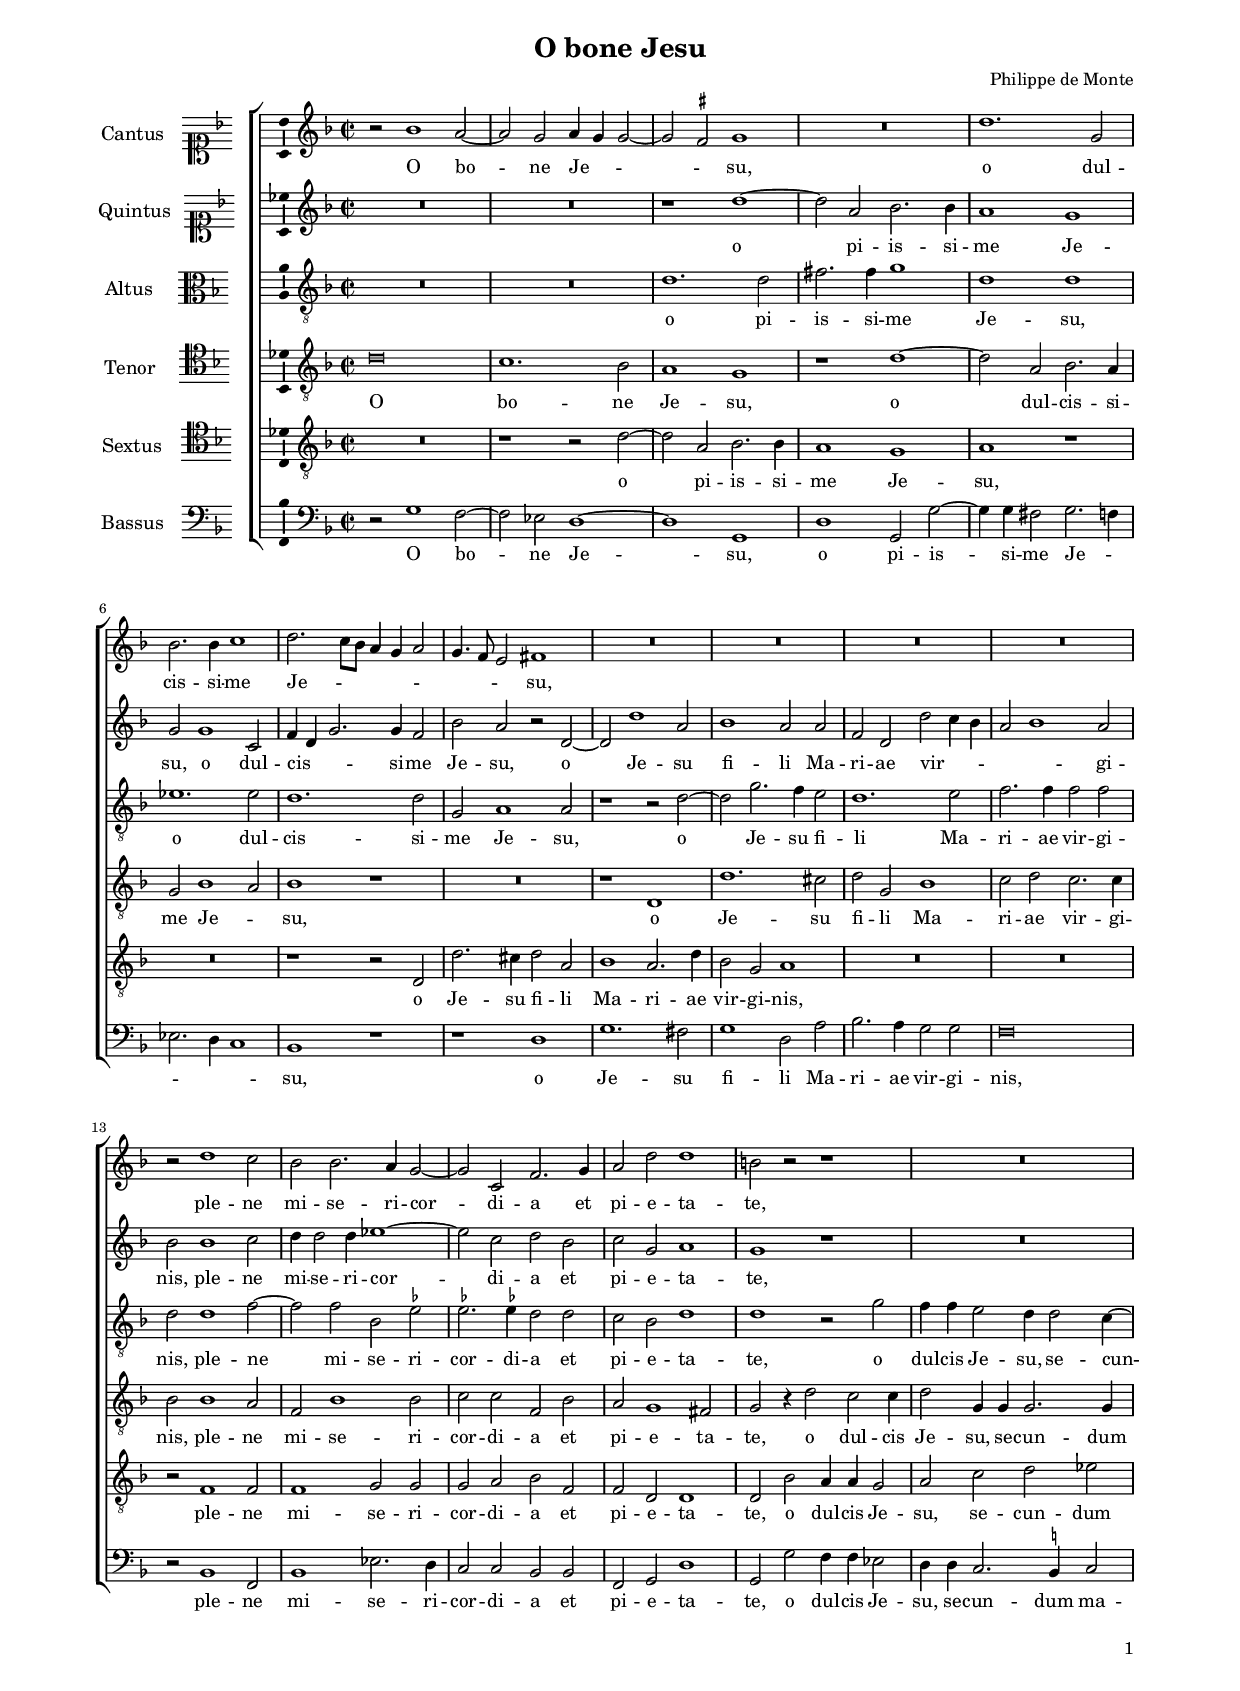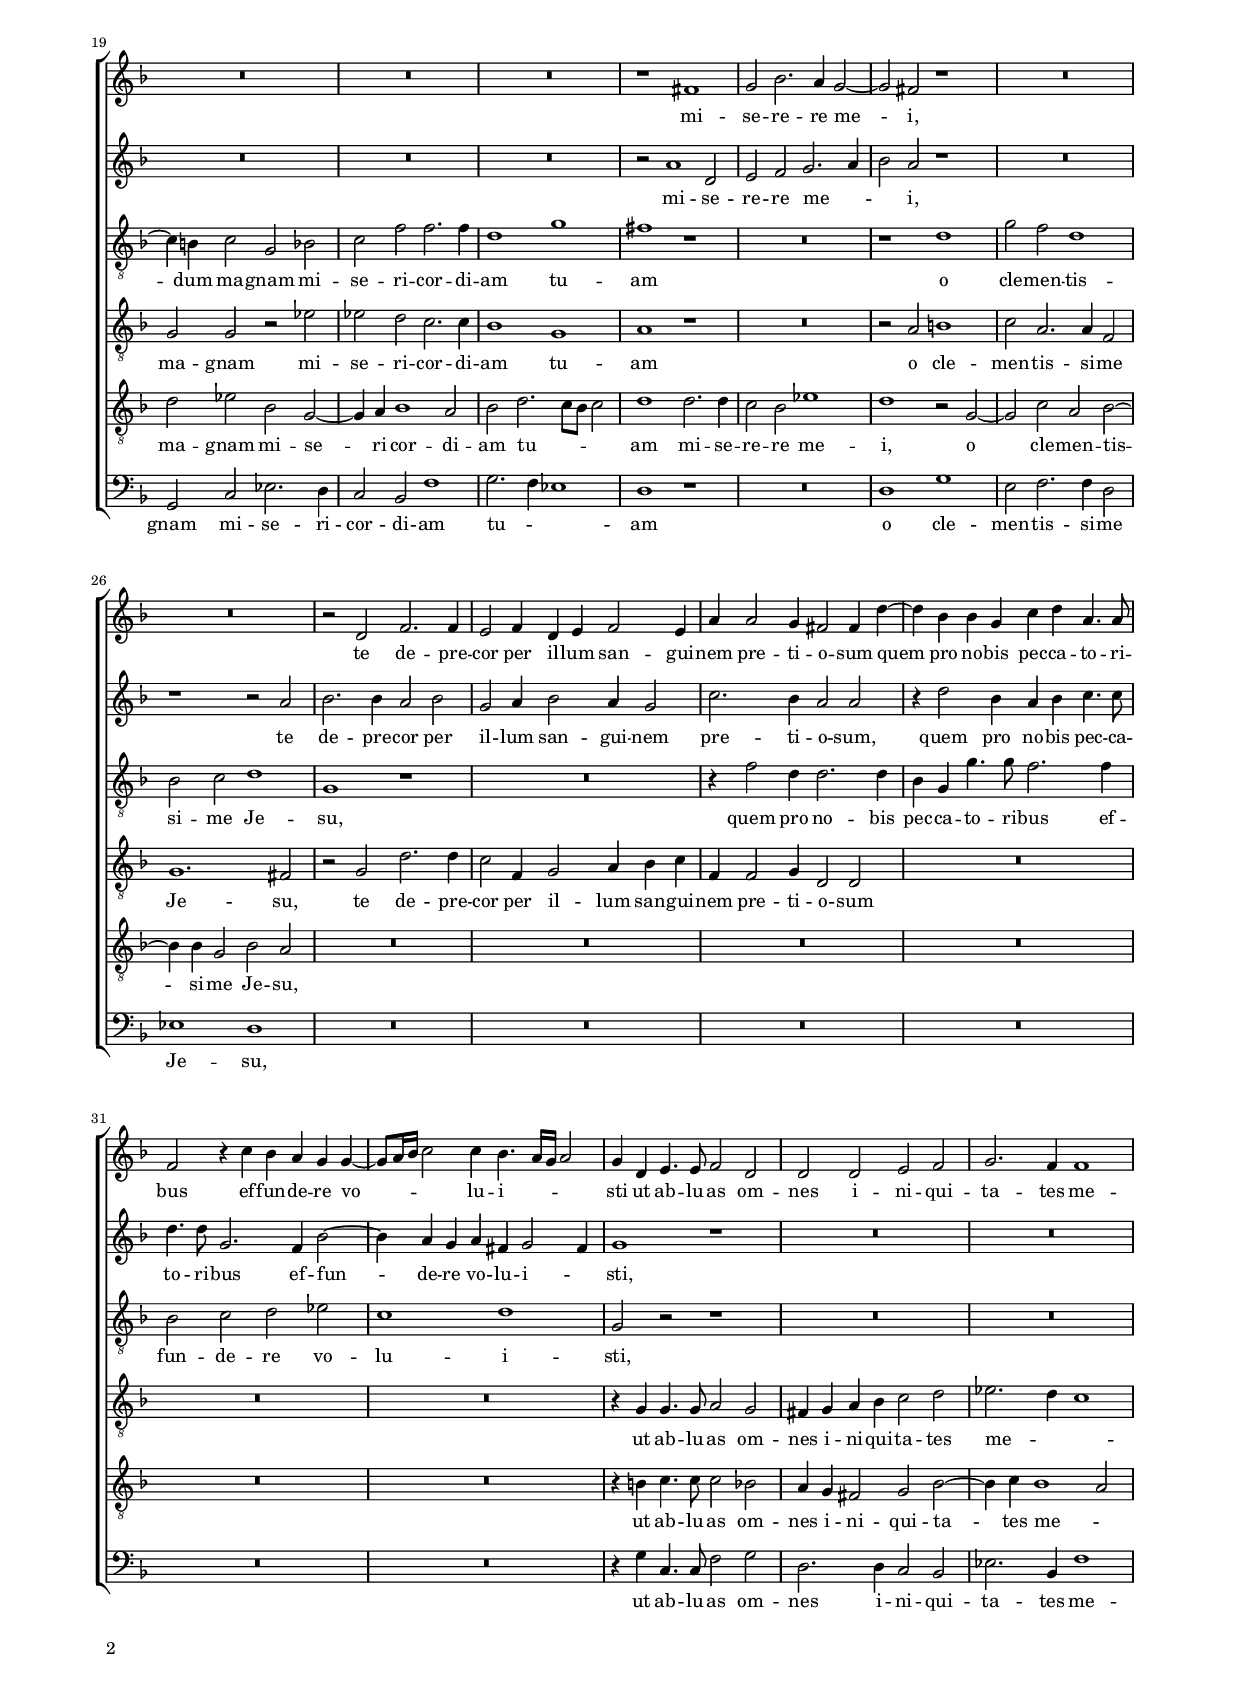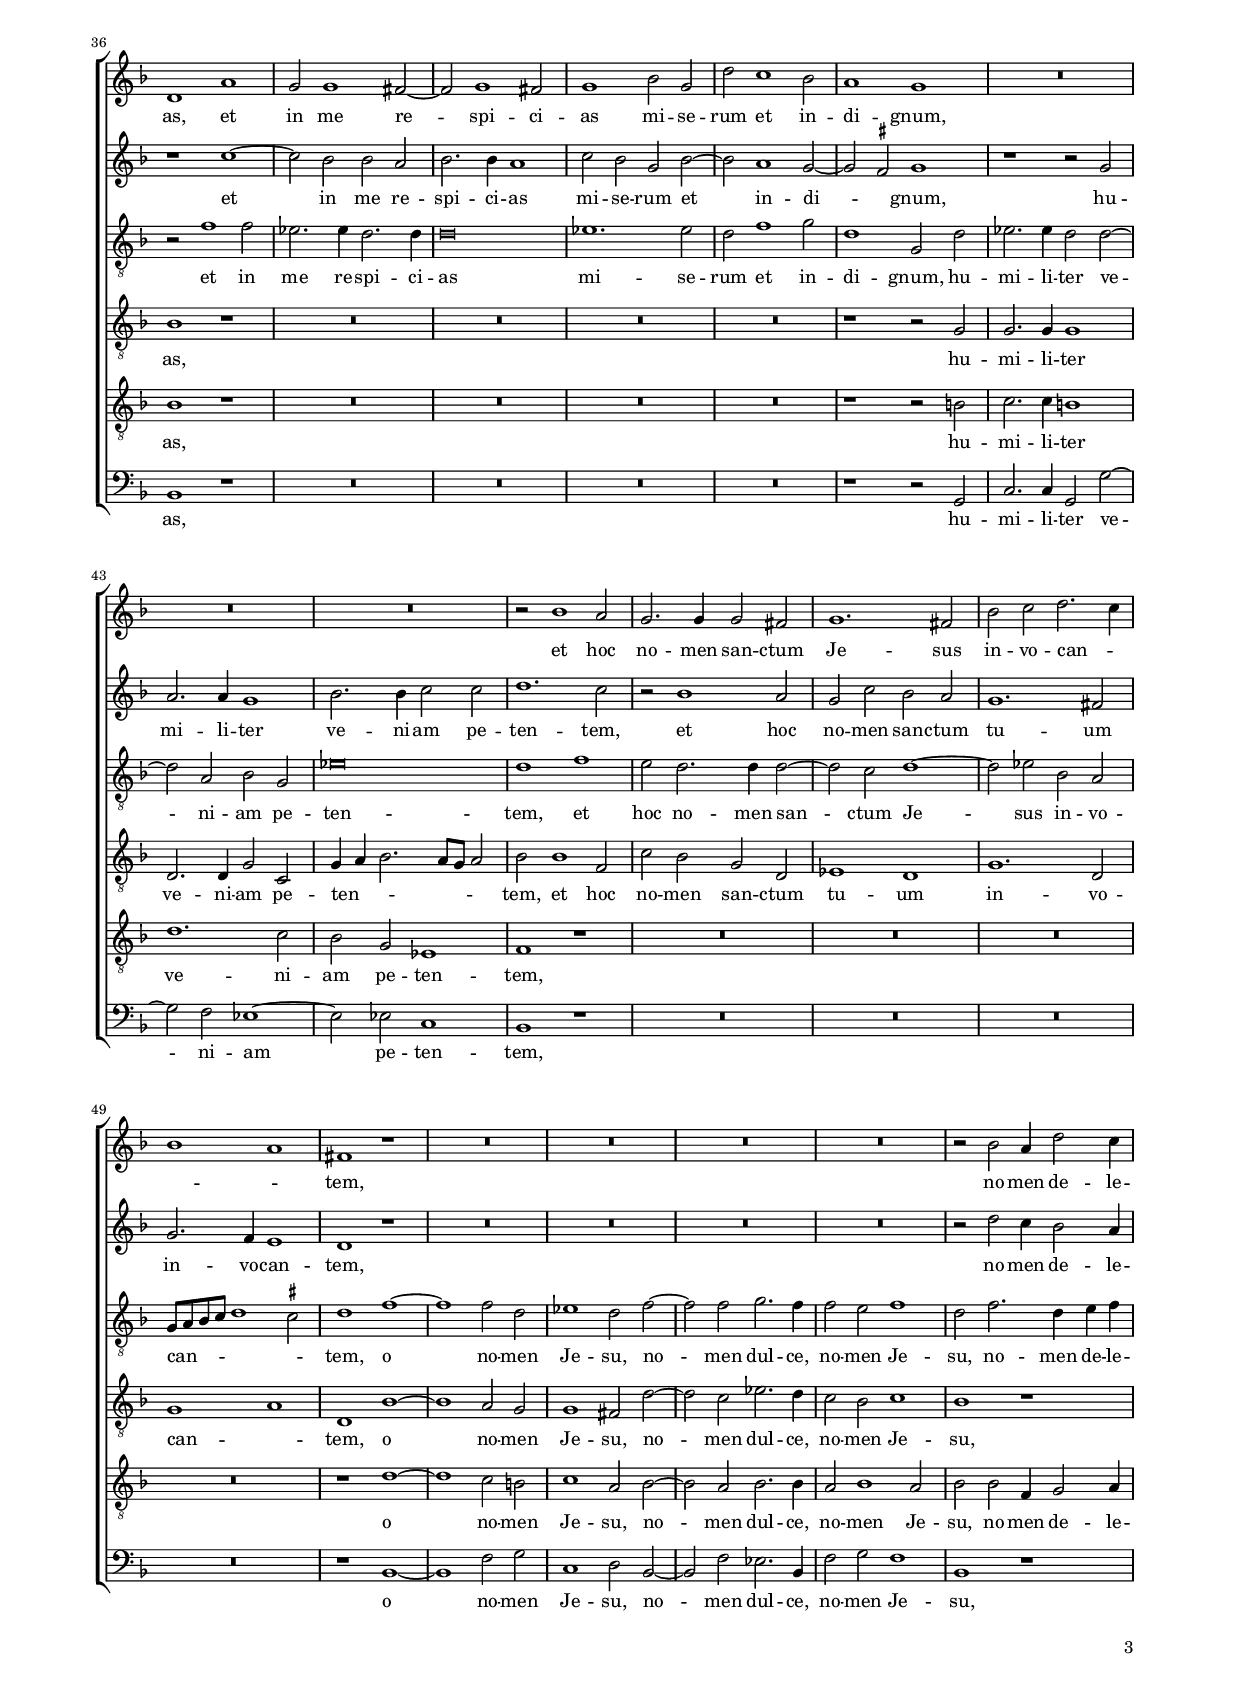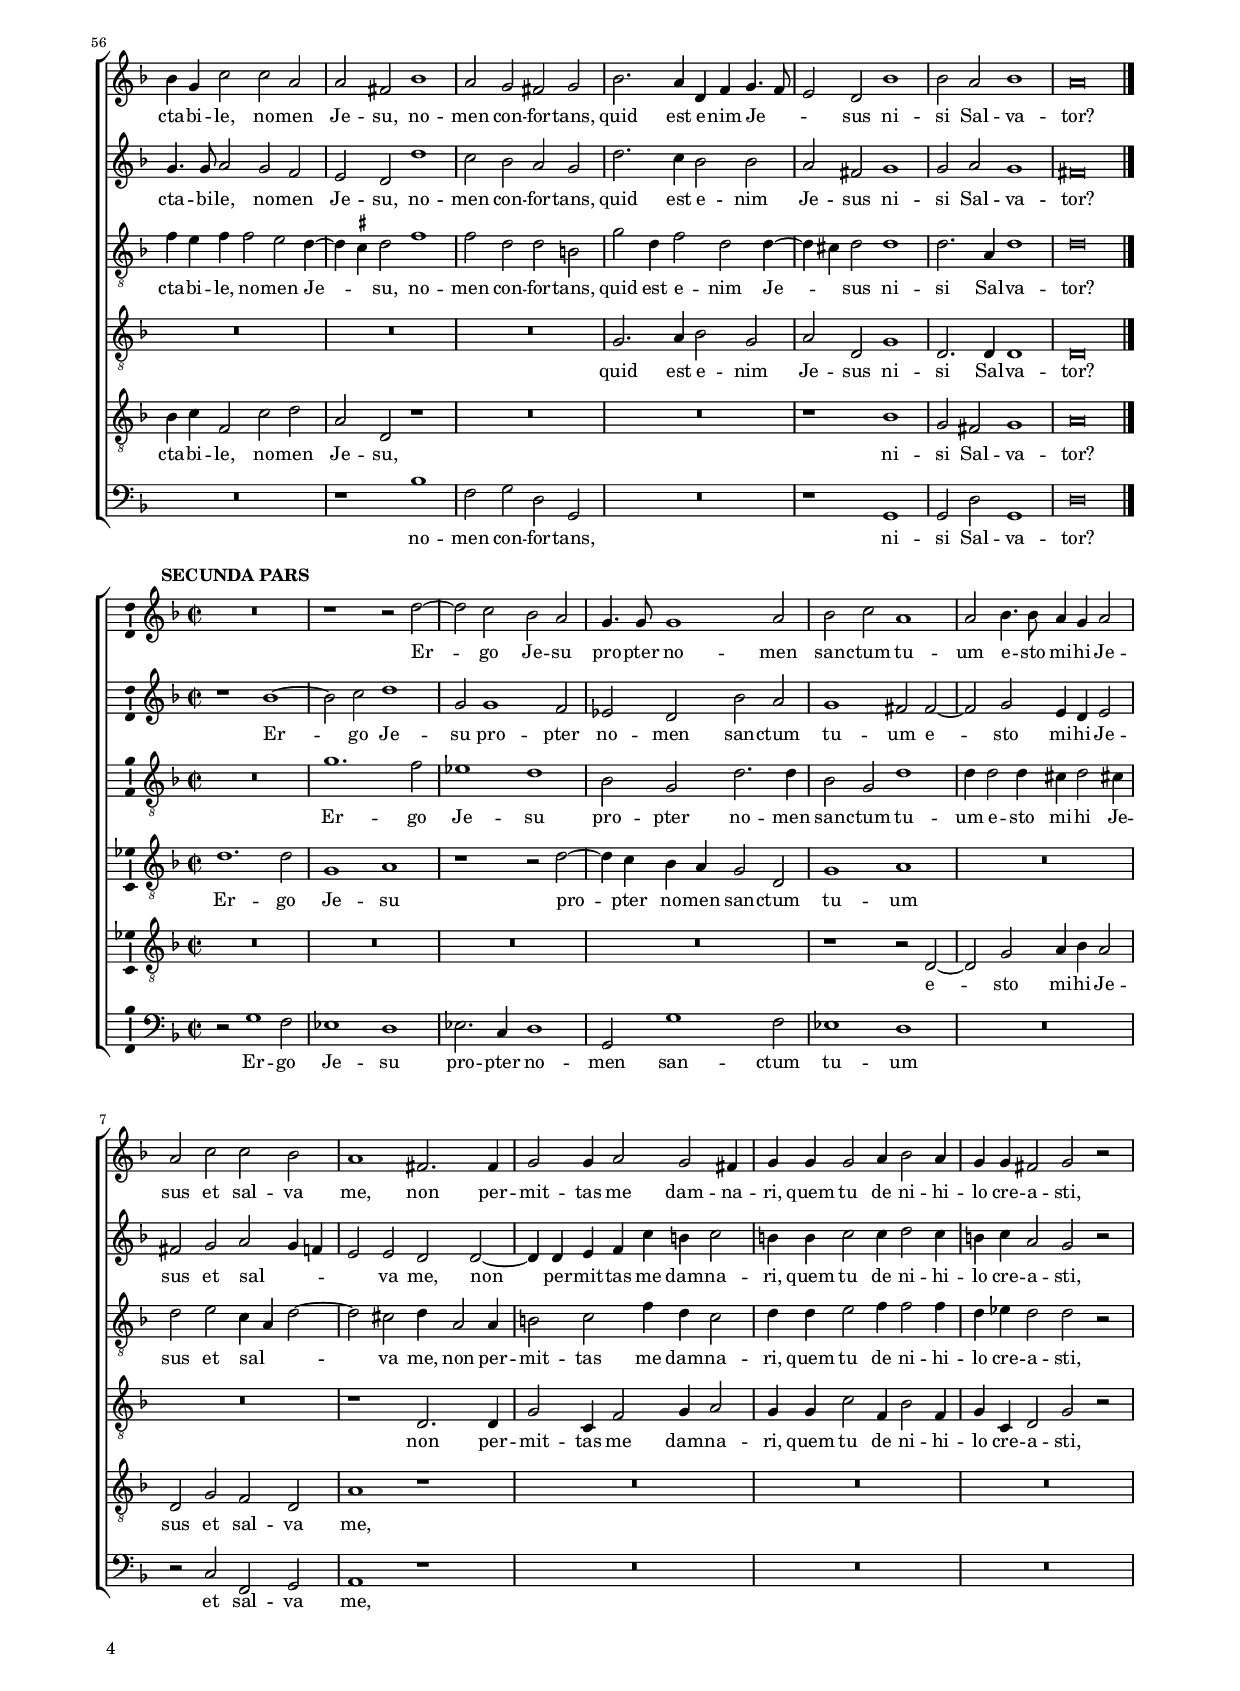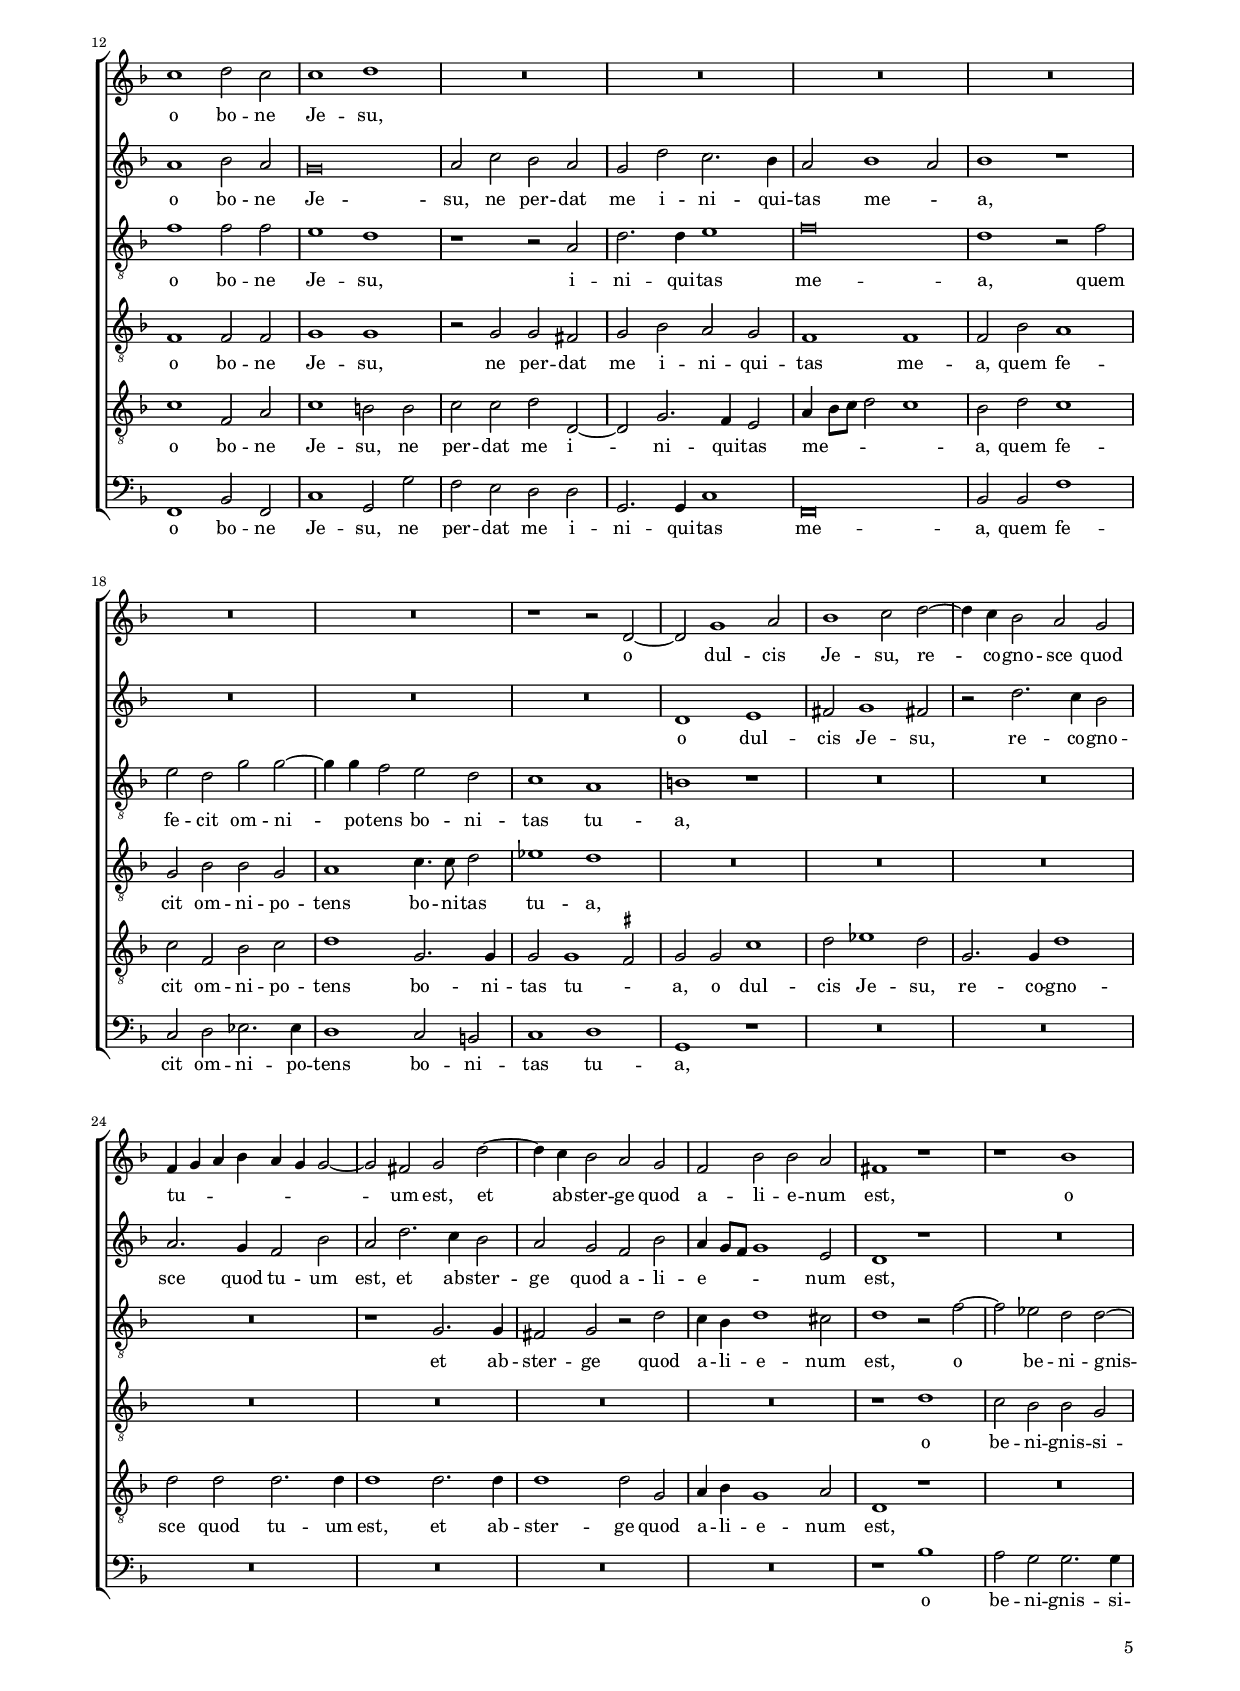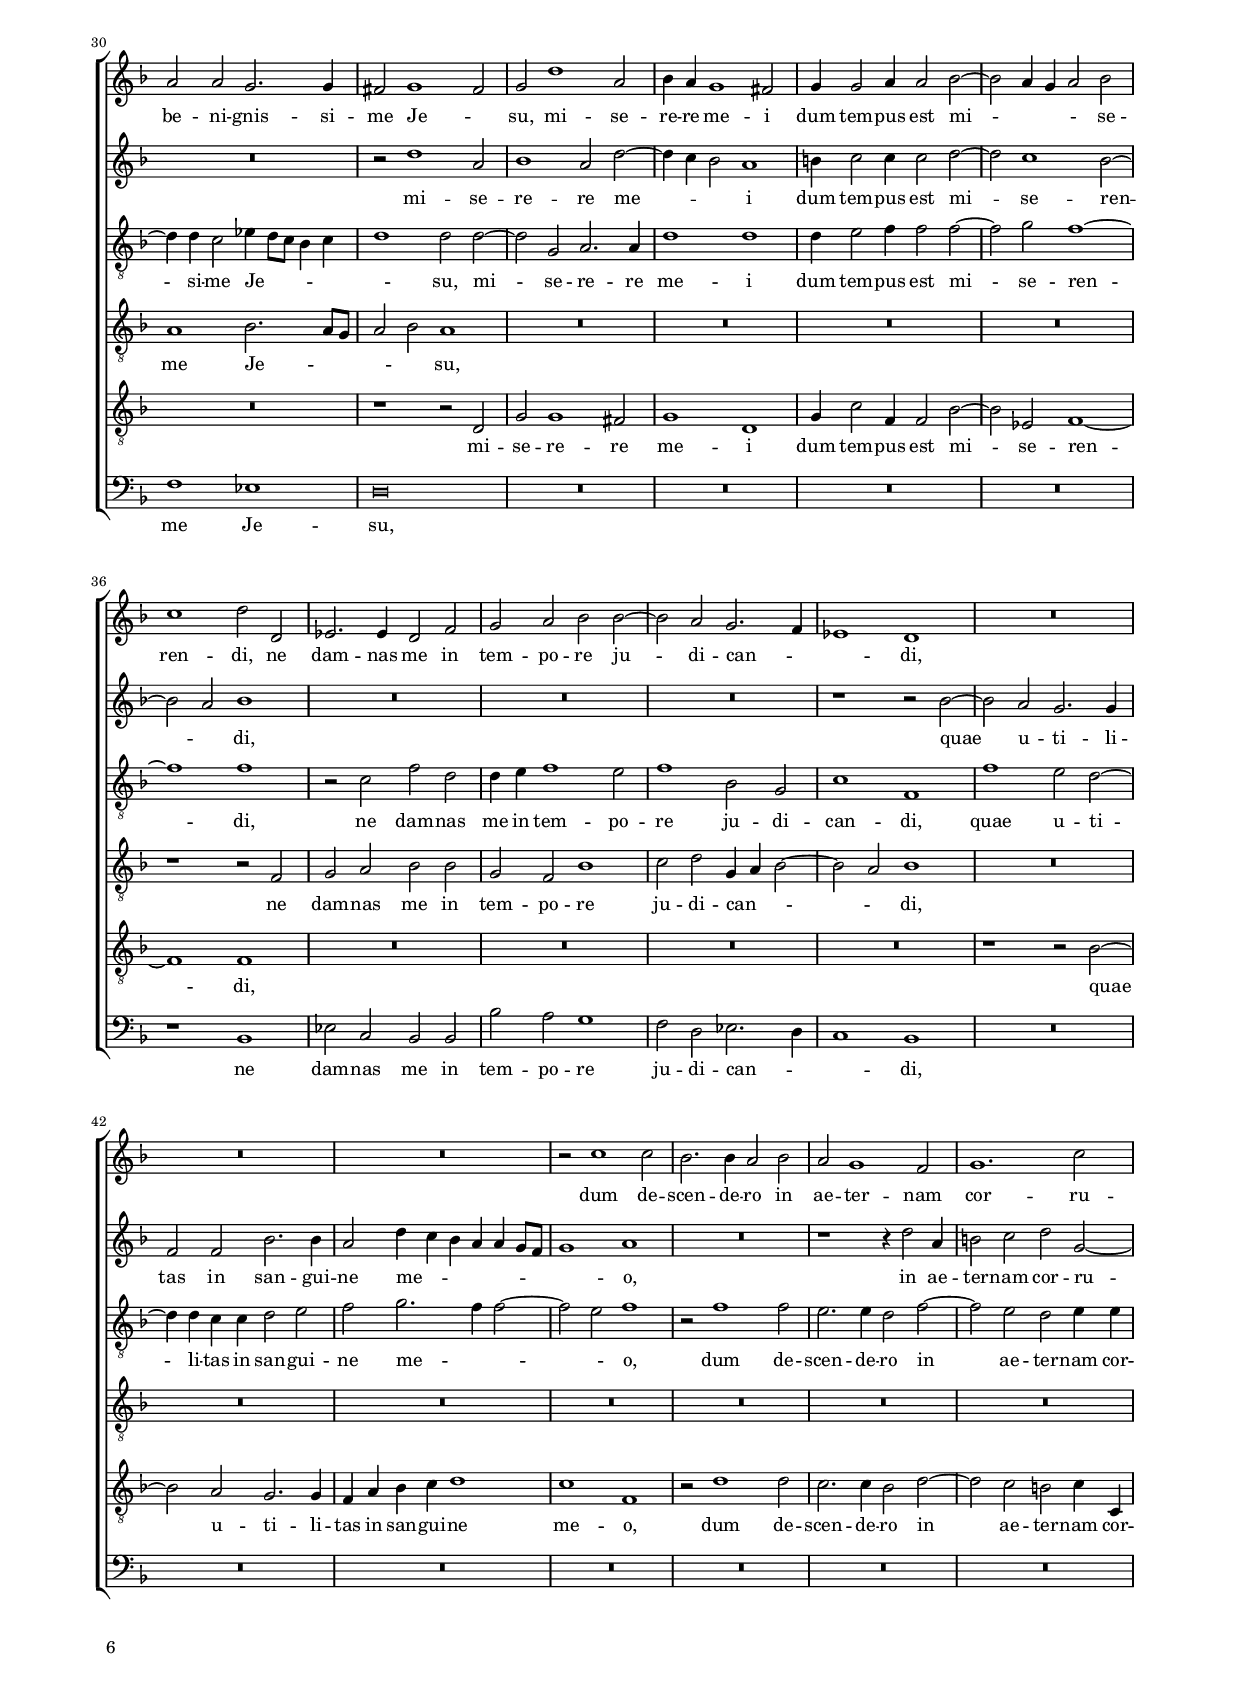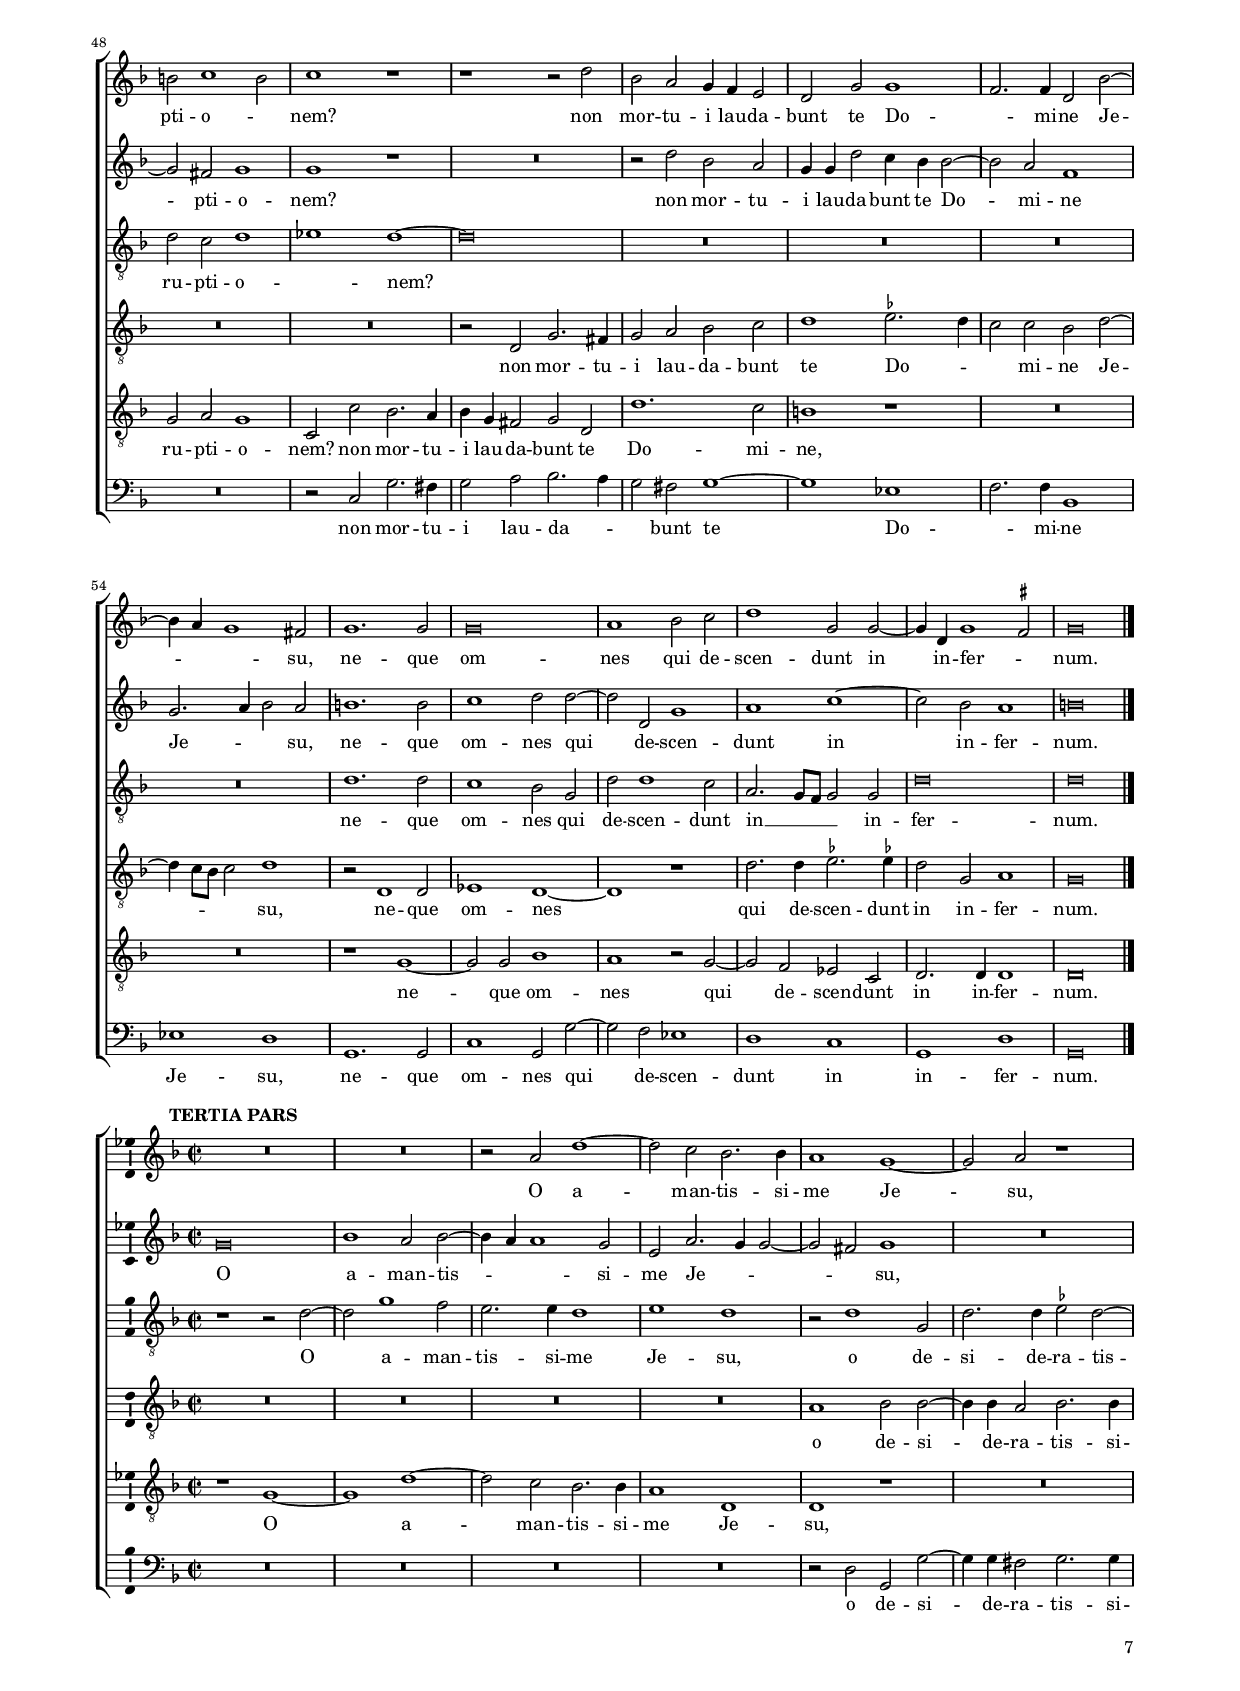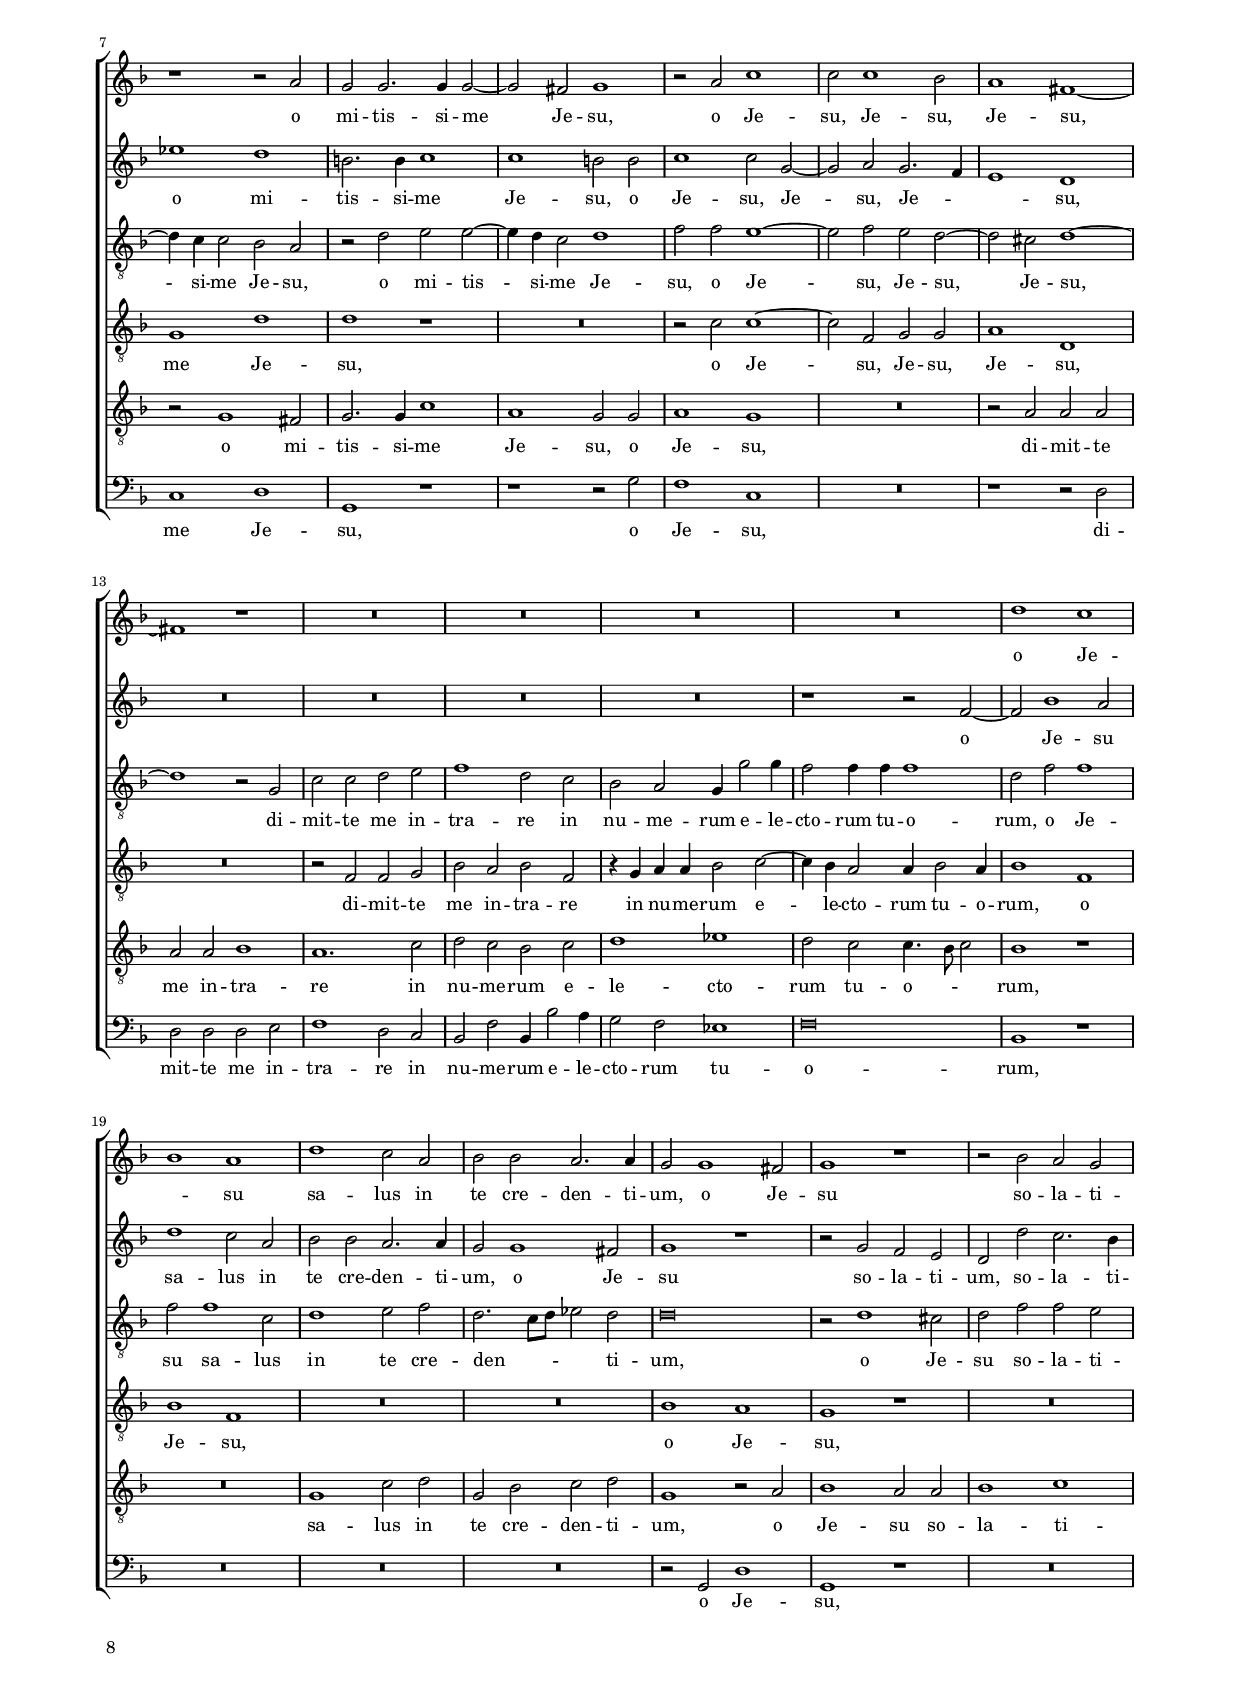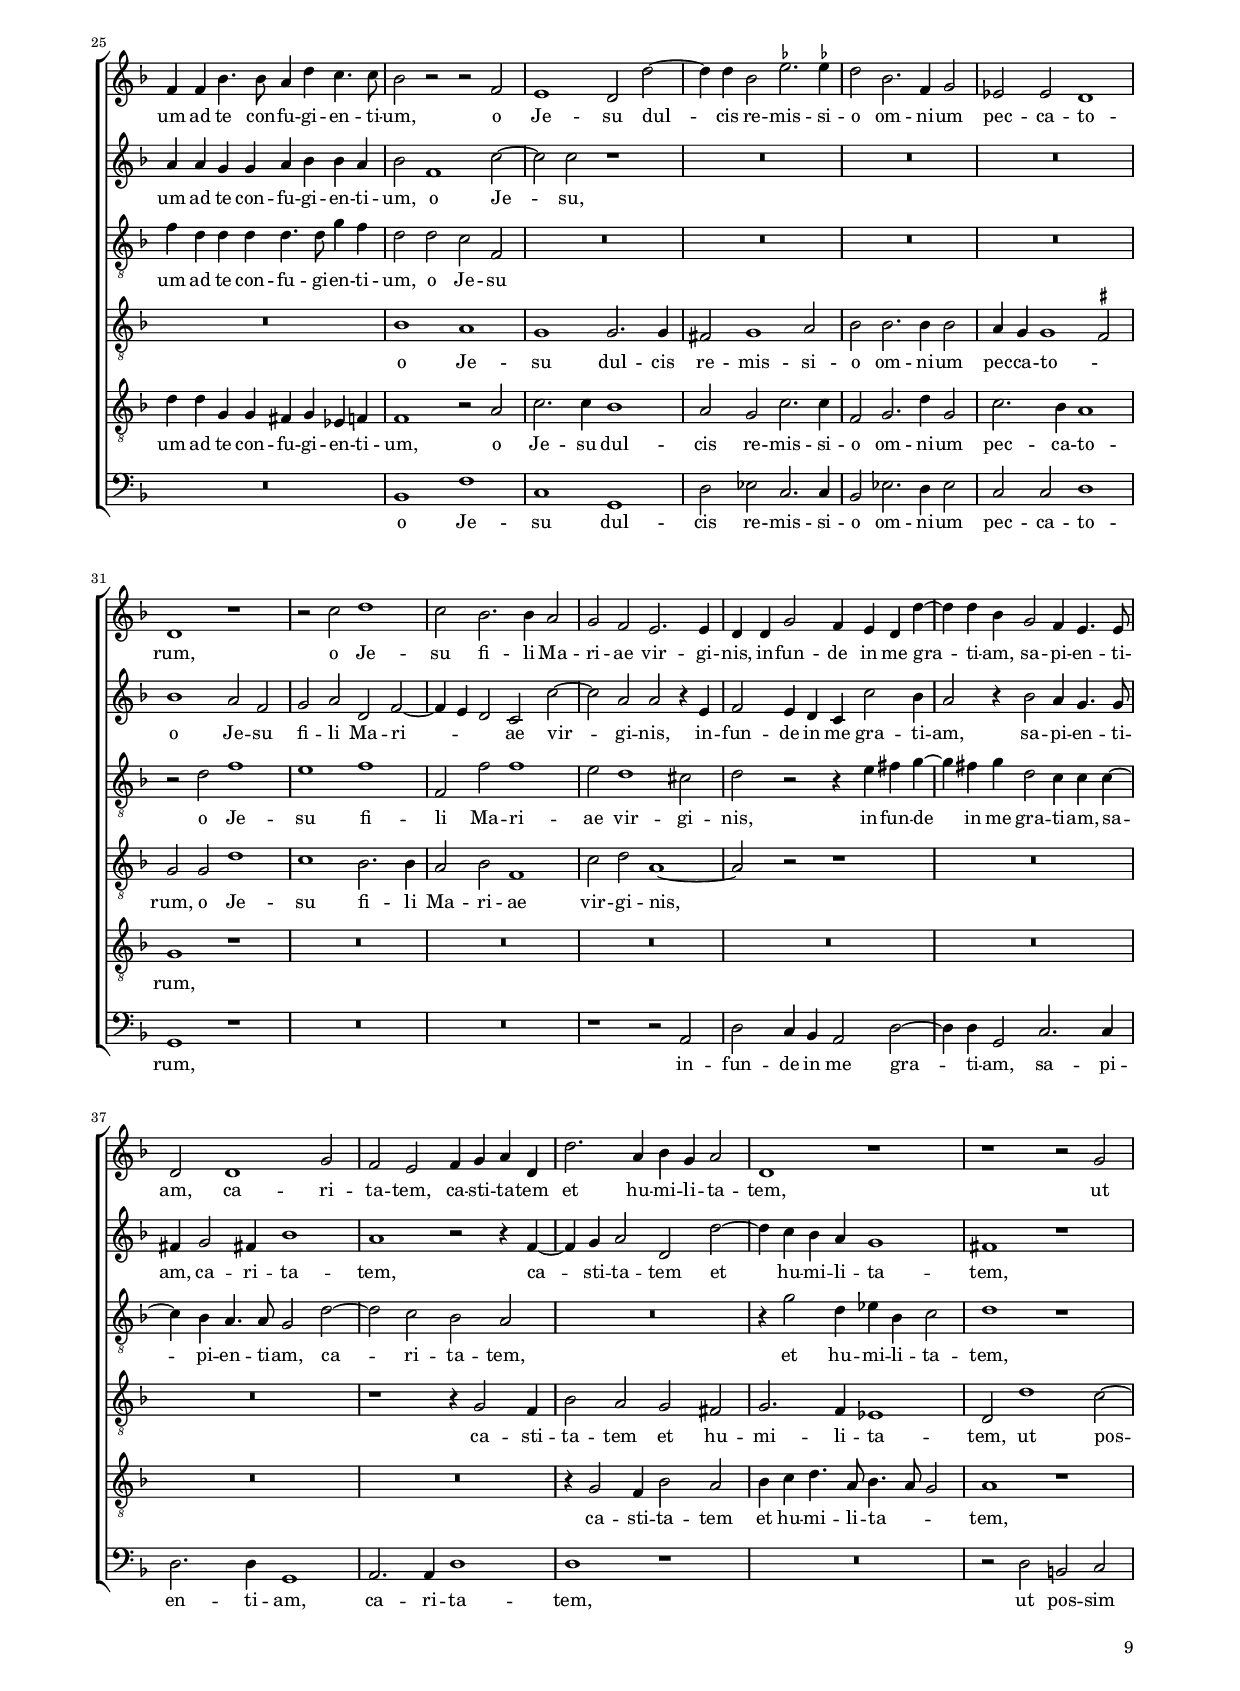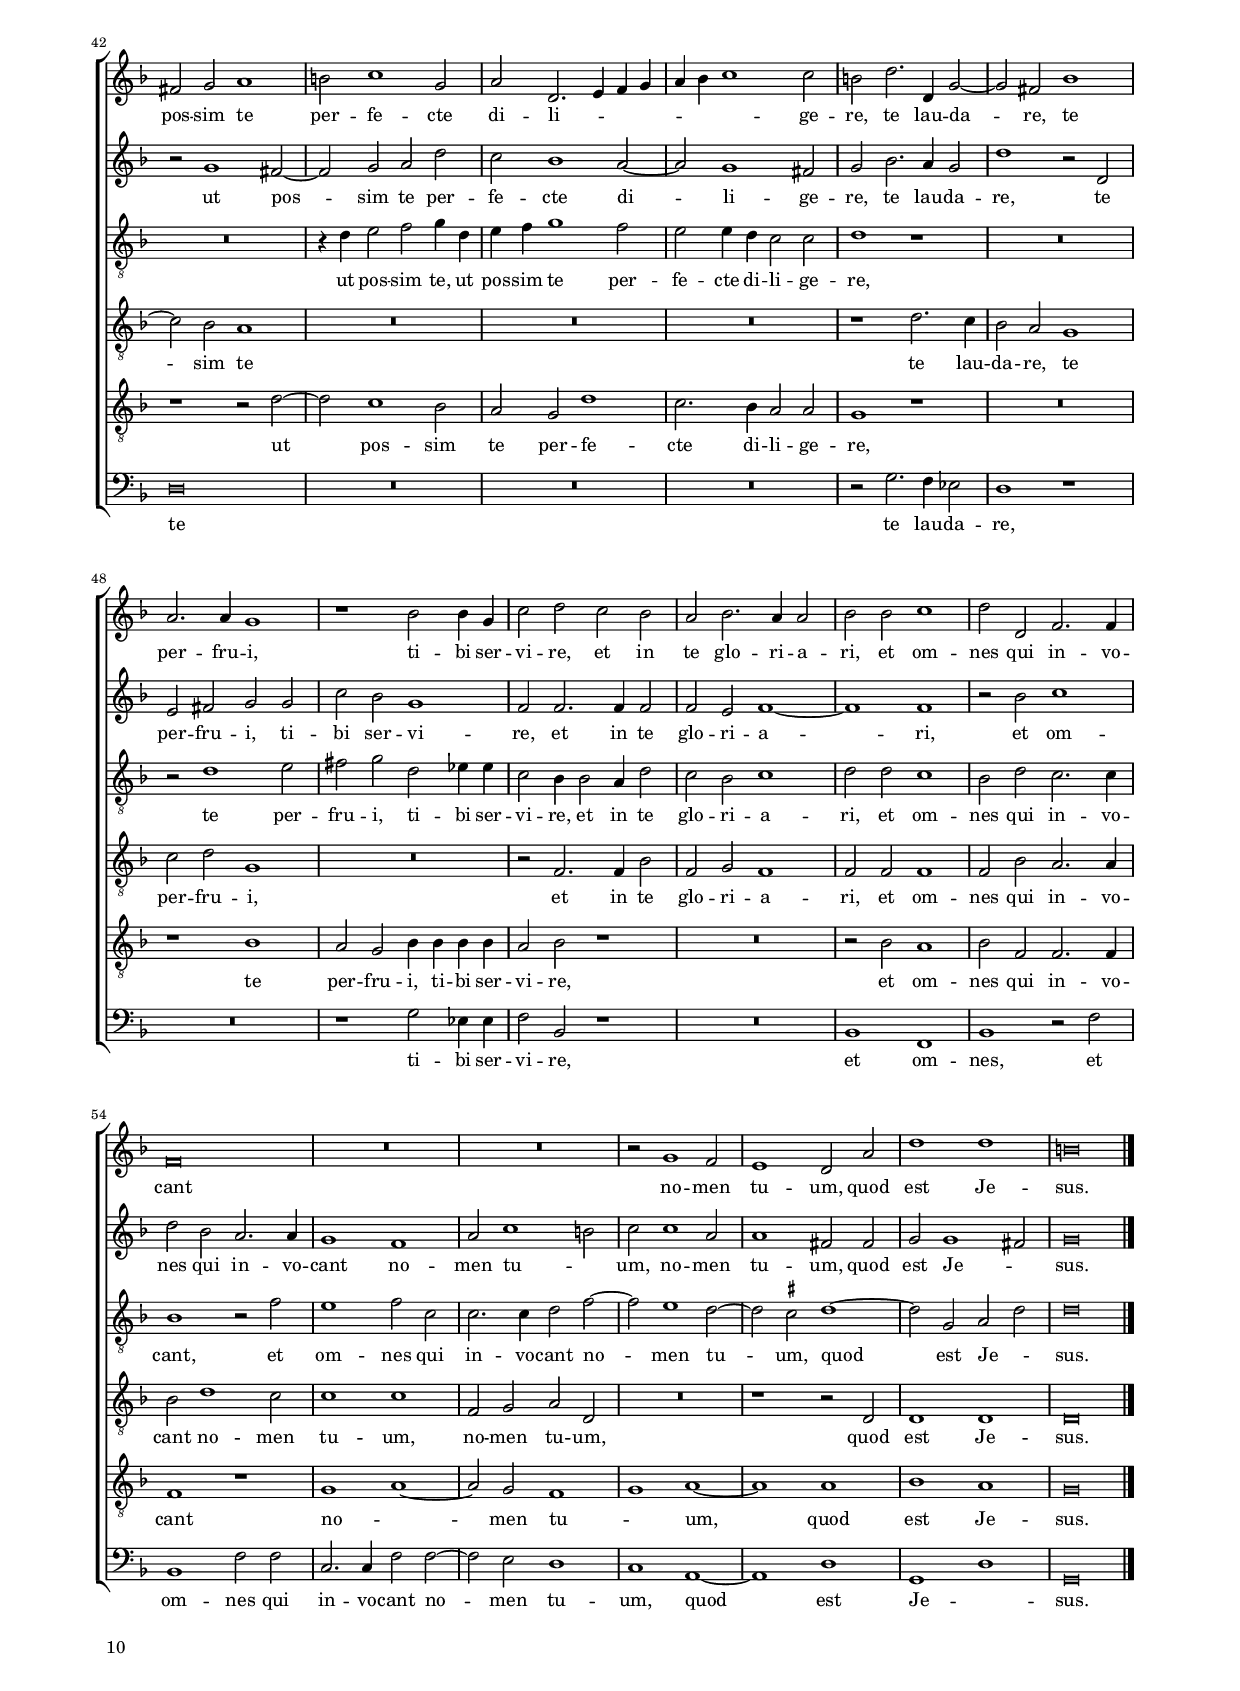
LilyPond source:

\header
{
  title="O bone Jesu"
  composer="Philippe de Monte"
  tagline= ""
}

\version "2.22.0"
\language deutsch
#(set-global-staff-size 15)
% #(set-default-paper-size "letter")
#(ly:set-option 'point-and-click #f)


	ficta = { \once \set suggestAccidentals = ##t }
	
	forget = #(define-music-function (music) (ly:music?) #{
		\accidentalStyle forget
		$music
		\accidentalStyle default
		#})


\paper
	{
	top-margin = 1.4 \cm
	bottom-margin = 0.8 \cm
	left-margin = 1.8 \cm
	right-margin = 1.8 \cm
	ragged-bottom = ##f
	ragged-last-bottom = ##t
	print-page-number = ##f
	score-system-spacing = #'((basic-distance . 17) (minimum-distance . 14) (padding . 5) (strechability . 250))
	system-system-spacing = #'((basic-distance . 17) (minimum-distance . 14) (padding . 5) (strechability . 250))
    oddFooterMarkup=\markup   \fill-line { "" \fromproperty #'page:page-number-string }
    evenFooterMarkup=\markup  \fill-line { \fromproperty #'page:page-number-string "" }
    last-bottom-spacing = #'((basic-distance . 12) (minimum-distance . 7) (padding . 4))
	systems-per-page = 3
%   page-count = 6
%	min-systems-per-page = 3
	}

global = {
    % \set Staff.autoBeaming = ##f
	\key f \major
	\time 2/2 \set Score.measureLength = #(ly:make-moment 2/1)
    \set Score.tempoHideNote = ##t
    \tempo 2 = 90
    \skip 1*2*62  \bar "|."
	}


incipitcantus = \markup { \score {
	{
	\set Staff.instrumentName = \markup { \fontsize #1 "Cantus" }
	\key f \major
	\clef soprano
	s4 \bar ""
	}
	\layout  {
	raggedright = ##t
	indent = 1.6 \cm
	line-width = 2.2 \cm
	\context { \Staff \remove Time_signature_engraver }
	\override Staff.Clef.Y-extent = #'(0 . 0)
	}} \hspace #1 }


incipitsextus = \markup { \score {
	{
	\set Staff.instrumentName = \markup { \fontsize #1 "Quintus" }
	\key f \major
	\clef soprano
	s4 \bar ""
	}
	\layout  {
	raggedright = ##t
	indent = 1.6 \cm
	line-width = 2.2 \cm
	\context { \Staff \remove Time_signature_engraver }
	\override Staff.Clef.Y-extent = #'(0 . 0)
	}} \hspace #1 }
      
      
incipitaltus = \markup { \score {
	{
	\set Staff.instrumentName = \markup { \fontsize #1 "Altus" }
	\key f \major
	\clef alto
	s4 \bar ""
	}
	\layout  {
	raggedright = ##t
	indent = 1.6 \cm
	line-width = 2.2 \cm
	\context { \Staff \remove Time_signature_engraver }
	\override Staff.Clef.Y-extent = #'(0 . 0)
	}} \hspace #1 }


incipittenor = \markup { \score {
	{
	\set Staff.instrumentName = \markup { \fontsize #1 "Tenor" }
	\key f \major
	\clef tenor
	s4 \bar ""
	}
	\layout  {
	raggedright = ##t
	indent = 1.6 \cm
	line-width = 2.2 \cm
	\context { \Staff \remove Time_signature_engraver }
	\override Staff.Clef.Y-extent = #'(0 . 0)
	}} \hspace #1 }
      
      
incipitquintus = \markup { \score {
	{
	\set Staff.instrumentName = \markup { \fontsize #1 "Sextus" }
	\key f \major
	\clef tenor
	s4 \bar ""
	}
	\layout  {
	raggedright = ##t
	indent = 1.6 \cm
	line-width = 2.2 \cm
	\context { \Staff \remove Time_signature_engraver }
	\override Staff.Clef.Y-extent = #'(0 . 0)
	}} \hspace #1 }
      
      
incipitbassus = \markup { \score {
	{
	\set Staff.instrumentName = \markup { \fontsize #1 "Bassus" }
	\key f \major
	\clef bass
	s4 \bar ""
	}
	\layout  {
	raggedright = ##t
	indent = 1.6 \cm
	line-width = 2.2 \cm
	\context { \Staff \remove Time_signature_engraver }
	\override Staff.Clef.Y-extent = #'(0 . 0)
	}} \hspace #1 }


cantus =  \relative c''
	{
	r2 b1 a2~
	a2 g a4 g g2~
	g2 \ficta fis g1
	R\breve
%5
	d'1. g,2 |
	b2. b4 c1
	d2. c8 b a4 g a2
	g4. f8 e2 fis1
	R\breve
%10
	R\breve |
	R\breve
	R\breve
	r2 d'1 c2
	b2 b2. a4 g2~
%15
	g2 c, f2. g4 |
	a2 d d1
	h2 r r1
	R\breve
	R\breve
%20
	R\breve |
	R\breve
	r1 fis
	g2 b2. a4 g2~
	g2 fis r1
%25
	R\breve |
	R\breve
	r2 d f2. f4
	e2 f4 d e4 f2 e4
	a4 a2 g4 fis2 fis4 d'~
%30
	d4 b b g c4 d a4. a8 |
	f2 r4 c' b4 a g g~
	g8 a16 b c2 c4 b4. a16 g a2
	g4 d e4. e8 f2 d
	d2 d e f
%35
	g2. f4 f1 |
	d1 a'
	g2 g1 fis2~
	fis2 g1 fis!2
	g1 b2 g
%40
	d'2 c1 b2 |
	a1 g
	R\breve
	R\breve
	R\breve
%45
	r2 b1 a2 |
	g2. g4 g2 fis
	g1. fis2
	b2 c d2. c4
	b1 a
%50
	fis1 r |
	R\breve
	R\breve
	R\breve
	R\breve
%55
	r2 b a4 d2 c4 |
	b4 g c2 c a
	a2 fis b1
	a2 g fis g
	b2. a4 d,4 f g4. f8
%60
	e2 d b'1 |
	b2 a b1
	a\breve |
	}


sextus = \relative c''
	{
	R\breve
	R\breve
	r1 d~
	d2 a b2. b4
%5
	a1 g |
	g2 g1 c,2
	f4 d g2. g4 f2
	b2 a r2 d,~
	d2 d'1 a2
%10
	b1 a2 a |
	f2 d d' c4 b
	a2 b1 a2
	b2 b1 c2
	d4 d2 d4 es1~
%15
	es2 c d b |
	c2 g a1
	g1 r
	R\breve
	R\breve
%20
	R\breve |
	R\breve
	r2 a1 d,2
	e2 f g2. a4
	b2 a r1
%25
	R\breve |
	r1 r2 a
	b2. b4 a2 b
	g2 a4 b2 a4 g2
	c2. b4 a2 a
%30
	r4 d2 b4 a4 b c4. c8 |
	d4. d8 g,2. f4 b2~
	b4 a g a fis4 g2 fis4
	g1 r
	R\breve
%35
	R\breve |
	r1 c~
	c2 b b a
	b2. b4 a1
	c2 b g b~
%40
	b2 a1 g2~ |
	g2 \ficta fis g1
	r1 r2 g
	a2. a4 g1
	b2. b4 c2 c
%45
	d1. c2 |
	r2 b1 a2
	g2 c b a
	g1. fis2
	g2. f4 e1
%50
	d1 r |
	R\breve
	R\breve
	R\breve
	R\breve
%55
	r2 d' c4 b2 a4 |
	g4. g8 a2 g f
	e2 d d'1
	c2 b a g
	d'2. c4 b2 b
%60
	a2 fis g1 |
	g2 a g1
	fis\breve |
	}


altus =  \relative c'
    {
	R\breve
	R\breve
	d1. d2
	fis2. fis4 g1
%5
	d1 d |
	es1. es2
	d1. d2
	g,2 a1 a2
	r1 r2 d~
%10
	d2 g2. f4 e2 |
	d1. e2
	f2. f4 f2 f
	d2 d1 f2~
	f2 f b, \ficta es
%15
	\ficta es2. \ficta es!4 d2 d |
	c2 b d1
	d1 r2 g
	f4 f e2 d4 d2 c4~
	c4 h c2 g b
%20
	c2 f f2. f4 |
	d1 g
	fis1 r
	R\breve
	r1 d
%25
	g2 f d1 |
	b2 c d1
	g,1 r
	R\breve
	r4 f'2 d4 d2. d4
%30
	b4 g g'4. g8 f2. f4 |
	b,2 c d es
	c1 d
	g,2 r r1 
	R\breve
%35
	R\breve |
	r2 f'1 f2
	es2. es4 d2. d4
	d\breve
	es1. es2
%40
	d2 f1 g2 |
	d1 g,2 d'
	es2. es4 d2 d~
	d2 a b g
	es'\breve
%45
	d1 f |
	e2 d2. d4 d2~
	d2 c d1~
	d2 es b a
	g8 a b c d1 \ficta cis2
%50
	d1 f~ |
	f1 f2 d
	es1 d2 f~
	f2 f g2. f4
	f2 e f1
%55
	d2 f2. d4 e f |
	f4 e f f2 e2 d4~
	d4 \ficta cis d2 f1
	f2 d d h
	g'2 d4 f2 d2 d4~
%60
	d4 cis d2 d1 |
	d2. a4 d1
	d\breve |
	}


tenor =  \relative c'
	{
	d\breve
	c1. b2
	a1 g
	r1 d'~
%5
	d2 a b2. a4 |
	g2 b1 a2
	b1 r
	R\breve
	r1 d,
%10
	d'1. cis2 |
	d2 g, b1
	c2 d c2. c4
	b2 b1 a2
	f2 b1 b2
%15
	c2 c f, b |
	a2 g1 fis2
	g2 r4 d'2 c2 c4
	d2 g,4 g g2. g4
	g2 g r es'
%20
	es2 d c2. c4 |
	b1 g
	a1 r
	R\breve
	r2 a h1
%25
	c2 a2. a4 f2 |
	g1. fis2
	r2 g d'2. d4
	c2 f,4 g2 a4 b c
	f,4 f2 g4 d2 d
%30
	R\breve |
	R\breve
	R\breve
	r4 g g4. g8 a2 g
	fis4 g a b c2 d
%35
	es2. d4 c1 |
	b1 r
	R\breve
	R\breve
	R\breve
%40
	R\breve |
	r1 r2 g
	g2. g4 g1
	d2. d4 g2 c,
	g'4 a b2. a8 g a2
%45
	b2 b1 f2 |
	c'2 b g d
	es1 d
	g1. d2
	g1 a
%50
	d,1 b'~ |
	b1 a2 g
	g1 fis2 d'~
	d2 c es2. d4
	c2 b c1
%55
	b1 r |
	R\breve
	R\breve
	R\breve
	g2. a4 b2 g
%60
	a2 d, g1 |
	d2. d4 d1
	d\breve |
	}


quintus  =  \relative c'
	{
	R\breve
	r1 r2 d~
	d2 a b2. b4
	a1 g
%5
	a1 r |
	R\breve
	r1 r2 d,
	d'2. cis4 d2 a
	b1 a2. d4
%10
	b2 g a1 |
	R\breve
	R\breve
	r2 f1 f2
	f1 g2 g
%15
	g2 a b f |
	f2 d d1
	d2 b' a4 a g2
	a2 c d es
	d2 es b g~
%20
	g4 a b1 a2 |
	b2 d2. c8 b c2
	d1 d2. d4
	c2 b es1
	d1 r2 g,~
%25
	g2 c a b~ |
	b4 b g2 b a
	R\breve
	R\breve
	R\breve
%30
	R\breve |
	R\breve
	R\breve
	r4 h c4. c8 c2 b
	a4 g fis2 g b~
%35
	b4 c b1 a2 |
	b1 r
	R\breve
	R\breve
	R\breve
%40
	R\breve |
	r1 r2 h
	c2. c4 h1
	d1. c2
	b2 g es1
%45
	f1 r |
	R\breve
	R\breve
	R\breve
	R\breve
%50
	r1 d'~ |
	d1 c2 h
	c1 a2 b~
	b2 a b2. b4
	a2 b1 a2
%55
	b2 b f4 g2 a4 |
	b4 c f,2 c' d
	a2 d, r1
	R\breve
	R\breve
%60
	r1 b' |
	g2 fis g1
	a\breve |
    }


bassus  =  \relative c
	{
	r2 g'1 f2~
	f2 es d1~
	d1 g,
	d'1 g,2 g'~
%5
	g4 g fis2 g2. f4 |
	es2. d4 c1
	b1 r
	r1 d
	g1. fis2
%10
	g1 d2 a' |
	b2. a4 g2 g
	f\breve
	r2 b,1 f2
	b1 es2. d4
%15
	c2 c b b |
	f2 g d'1
	g,2 g' f4 f es2
	d4 d c2. \ficta h4 c2
	g2 c es2. d4
%20
	c2 b f'1 | 
	g2. f4 es1
	d1 r
	R\breve
	d1 g
%25
	e2 f2. f4 d2 |
	es1 d
	R\breve
	R\breve
	R\breve
%30
	R\breve |
	R\breve
	R\breve
	r4 g c,4. c8 f2 g
	d2. d4 c2 b
%35
	es2. b4 f'1 |
	b,1 r
	R\breve
	R\breve
	R\breve
%40
	R\breve |
	r1 r2 g
	c2. c4 g2 g'~
	g2 f es1~
	es2 es c1
%45
	b1 r |
	R\breve
	R\breve
	R\breve
	R\breve
%50
	r1 b~ |
	b1 f'2 g
	c,1 d2 b~
	b2 f' es2. b4
	f'2 g f1
%55
	b,1 r |
	R\breve
	r1 b'
	f2 g d g,
	R\breve
%60
	r1 g |
	g2 d' g,1
	d'\breve |
	}


lyricscantus = \lyricmode {
	O bo -- ne Je -- _ _ _ su,
    o dul -- cis -- si -- me Je -- _ _ _ _ _ _ _ _ su,
    ple -- ne mi -- se -- ri -- cor -- di -- a et pi -- e -- ta -- te,
    mi -- se -- re -- re me -- i,
    te de -- pre -- cor per il -- lum san -- gui -- nem pre -- ti -- o -- sum
    quem pro no -- bis pec -- ca -- to -- ri -- bus ef -- fun -- de -- re vo -- _ _ _ lu -- i -- _ _ _ sti
    ut ab -- lu -- as om -- nes i -- ni -- qui -- ta -- tes me -- as,
    et in me re -- spi -- ci -- as mi -- se -- rum et in -- di -- gnum,
    et hoc no -- men san -- ctum Je -- sus in -- vo -- can -- _ _ _ tem,
    no -- men de -- le -- cta -- bi -- le,
    no -- men Je -- su,
    no -- men con -- for -- tans,
    quid est e -- nim Je -- _ _ sus ni -- si Sal -- va -- tor?
	}


lyricssextus = \lyricmode {
    o pi -- is -- si -- me Je -- su,
    o dul -- cis -- _ _ si -- me Je -- su,
    o Je -- su fi -- li Ma -- ri -- ae vir -- _ _ _ _ gi -- nis,
    ple -- ne mi -- se -- ri -- cor -- di -- a et pi -- e -- ta -- te,
    mi -- se -- re -- re me -- _ _ i,
    te de -- pre -- cor per il -- lum san -- gui -- nem pre -- ti -- o -- sum,
    quem pro no -- bis pec -- ca -- to -- ri -- bus ef -- fun -- de -- re vo -- lu -- i -- _ sti,
    et in me re -- spi -- ci -- as mi -- se -- rum et in -- di -- _ gnum,
    hu -- mi -- li -- ter ve -- ni -- am pe -- ten -- tem,
    et hoc no -- men san -- ctum tu -- um in -- vo -- can -- tem,
    no -- men de -- le -- cta -- bi -- le,
    no -- men Je -- su,
    no -- men con -- for -- tans,
    quid est e -- nim Je -- sus ni -- si Sal -- va -- tor?
	}
	
	
lyricsaltus = \lyricmode {
    o pi -- is -- si -- me Je -- su,
    o dul -- cis -- si -- me Je -- su,
    o Je -- su fi -- li Ma -- ri -- ae vir -- gi -- nis,
    ple -- ne mi -- se -- ri -- cor -- di -- a et pi -- e -- ta -- te,
    o dul -- cis Je -- su,
    se -- cun -- dum ma -- gnam mi -- se -- ri -- cor -- di -- am tu -- am
    o cle -- men -- tis -- si -- me Je -- su,
    quem pro no -- bis pec -- ca -- to -- ri -- bus ef -- fun -- de -- re vo -- lu -- i -- sti,
    et in me re -- spi -- ci -- as mi -- se -- rum et in -- di -- gnum,
    hu -- mi -- li -- ter ve -- ni -- am pe -- ten -- tem,
    et hoc no -- men san -- ctum Je -- sus in -- vo -- can -- _ _ _ _ _ tem,
    o no -- men Je -- su,
    no -- men dul -- ce,
    no -- men Je -- su,
    no -- men de -- le -- cta -- bi -- le,
    no -- men Je -- _ su,
    no -- men con -- for -- tans,
    quid est e -- nim Je -- _ sus ni -- si Sal -- va -- tor?
	}


lyricstenor = \lyricmode {
	O bo -- ne Je -- su,
    o dul -- cis -- si -- me Je -- _ su,
    o Je -- su fi -- li Ma -- ri -- ae vir -- gi -- nis,
    ple -- ne mi -- se -- ri -- cor -- di -- a et pi -- e -- ta -- te,
    o dul -- cis Je -- su,
    se -- cun -- dum ma -- gnam mi -- se -- ri -- cor -- di -- am tu -- am
    o cle -- men -- tis -- si -- me Je -- su,
    te de -- pre -- cor per il -- lum san -- gui -- nem pre -- ti -- o -- sum
    ut ab -- lu -- as om -- nes i -- ni -- qui -- ta -- tes me -- _ _ as,
    hu -- mi -- li -- ter ve -- ni -- am pe -- ten -- _ _ _ _ _ tem,
    et hoc no -- men san -- ctum tu -- um in -- vo -- can -- _ tem,
    o no -- men Je -- su,
    no -- men dul -- ce,
    no -- men Je -- su,
    quid est e -- nim Je -- sus ni -- si Sal -- va -- tor?
	}


lyricsquintus = \lyricmode {
    o pi -- is -- si -- me Je -- su,
    o Je -- su fi -- li Ma -- ri -- ae vir -- gi -- nis,
    ple -- ne mi -- se -- ri -- cor -- di -- a et pi -- e -- ta -- te,
    o dul -- cis Je -- su,
    se -- cun -- dum ma -- gnam mi -- se -- ri -- cor -- di -- am tu -- _ _ _ am mi -- se -- re -- re me -- i,
    o cle -- men -- tis -- si -- me Je -- su,
    ut ab -- lu -- as om -- nes i -- ni -- qui -- ta -- tes me -- _ as,
    hu -- mi -- li -- ter ve -- ni -- am pe -- ten -- tem,
    o no -- men Je -- su,
    no -- men dul -- ce,
    no -- men Je -- su,
    no -- men de -- le -- cta -- bi -- le,
    no -- men Je -- su,
    ni -- si Sal -- va -- tor?
	}


lyricsbassus = \lyricmode {
	O bo -- ne Je -- su,
    o pi -- is -- si -- me Je -- _ _ _ _ su,
    o Je -- su fi -- li Ma -- ri -- ae vir -- gi -- nis,
    ple -- ne mi -- se -- ri -- cor -- di -- a et pi -- e -- ta -- te,
    o dul -- cis Je -- su,
    se -- cun -- dum ma -- gnam mi -- se -- ri -- cor -- di -- am tu -- _ _ am
    o cle -- men -- tis -- si -- me Je -- su,
    ut ab -- lu -- as om -- nes i -- ni -- qui -- ta -- tes me -- as,
    hu -- mi -- li -- ter ve -- ni -- am pe -- ten -- tem,
    o no -- men Je -- su,
    no -- men dul -- ce,
    no -- men Je -- su,
    no -- men con -- for -- tans,
    ni -- si Sal -- va -- tor?
	}


\score
{  
    \transpose c c {
	\new ChoirStaff \with { \override StaffGrouper.staff-staff-spacing.basic-distance = #12 }
	<<

	\new Staff << \global
	\new Voice="v1" {
		\set Staff.instrumentName=\incipitcantus
		\set Staff.midiInstrument = "reed organ"
		\clef "treble"
		\cantus }
	\new Lyrics \lyricsto "v1" {\lyricscantus }
	>>


	\new Staff << \global
	\new Voice="v6" {
		\set Staff.instrumentName=\incipitsextus
		\set Staff.midiInstrument = "reed organ"
		\clef "treble" 
		\sextus}
	\new Lyrics \lyricsto "v6" {\lyricssextus }
	>>


	\new Staff << \global
	\new Voice="v2" {
		\set Staff.instrumentName=\incipitaltus
		\set Staff.midiInstrument = "reed organ"
		\clef "G_8" 
		\altus}
	\new Lyrics \lyricsto "v2" {\lyricsaltus }
	>>


	\new Staff << \global
	\new Voice="v3" {
		\set Staff.instrumentName=\incipittenor
		\set Staff.midiInstrument = "reed organ"
		\clef "G_8"
		\tenor }
	\new Lyrics \lyricsto "v3" {\lyricstenor }
	>>


	\new Staff << \global
	\new Voice="v5" {
		\set Staff.instrumentName=\incipitquintus
		\set Staff.midiInstrument = "reed organ"
		\clef "G_8"
		\quintus}
	\new Lyrics \lyricsto "v5" {\lyricsquintus }
	>>


	\new Staff << \global
	\new Voice="v4" {
		\set Staff.instrumentName=\incipitbassus
		\set Staff.midiInstrument = "reed organ"
		\clef "bass" 
		\bassus }
	\new Lyrics \lyricsto "v4" {\lyricsbassus}
	>>

	>>
	} % transpose

	\layout
	{
	indent = 2.6 \cm
%	\context { \Lyrics \override VerticalAxisGroup.nonstaff-relatedstaff-spacing.padding = #2 }
%	\context { \Lyrics \override LyricText.font-size = #1 }
  	\context { \Staff \consists "Ambitus_engraver" }
	\context { \Staff \override TimeSignature.break-visibility = #end-of-line-invisible }
%	\context { \Staff \override InstrumentName.X-offset = #'-25 }
%	\context { \Voice \override Slur.transparent = ##t }
	\context { \Score \override BarNumber.padding = #2 }
	\context { \Voice \override NoteHead.style = #'baroque }
	}

\midi
	{
	}

}

%%%%%%%%%%%%%%%%%%%%  SECUNDA PARS   %%%%%%%%%%%%%%%%%%%%


global = {
	\key f \major
	\time 2/2 \set Score.measureLength = #(ly:make-moment 2/1)
    \set Score.tempoHideNote = ##t
    \tempo 2 = 90
    \skip 1*2*60  \bar "|."
	}


cantus =  \relative c''
	{
	R\breve
	r1 r2 d~
	d2 c b a
	g4. g8 g1 a2
%5
	b2 c a1 |
	a2 b4. b8 a4 g a2
	a2 c c b
	a1 fis2. fis4
	g2 g4 a2 g2 fis4
%10
	g4 g g2 a4 b2 a4 |
	g4 g fis2 g2 r
	c1 d2 c
	c1 d
	R\breve
%15
	R\breve |
	R\breve
	R\breve
	R\breve
	R\breve
%20
	r1 r2 d,~ |
	d2 g1 a2
	b1 c2 d~
	d4 c b2 a g
	f4 g a b a g g2~
%25
	g2 fis g d'~ |
	d4 c b2 a g
	f2 b b a
	fis1 r
	r1 b
%30
	a2 a g2. g4 |
	fis2 g1 fis2
	g2 d'1 a2
	b4 a g1 fis2
	g4 g2 a4 a2 b~
%35
	b2 a4 g a2 b |
	c1 d2 d,
	es2. es4 d2 f
	g2 a b b~
	b2 a g2. f4
%40
	es1 d |
	R\breve
	R\breve
	R\breve
	r2 c'1 c2
%45
	b2. b4 a2 b |
	a2 g1 f2
	g1. c2
	h2 c1 h2
	c1 r
%50
	r1 r2 d |
	b2 a g4 f e2
	d2 g g1
	f2. f4 d2 b'~
	b4 a g1 fis2
%55
	g1. g2 |
	g\breve
	a1 b2 c
	d1 g,2 g~
	g4 d g1 \ficta fis2
%60
	g\breve |
	}


sextus = \relative c''
	{
	r1 b~
	b2 c d1
	g,2 g1 f2
	es2 d b' a
%5
	g1 fis2 fis~
	fis2 g e4 d e2
	fis2 g a g4 f
	e2 e d d~
	d4 d e f c' h c2
%10
	h4 h c2 c4 d2 c4 |
	h4 c a2 g r
	a1 b2 a
	g\breve
	a2 c b a
%15
	g2 d' c2. b4 |
	a2 b1 a2
	b1 r
	R\breve
	R\breve
%20
	R\breve |
	d,1 e
	fis2 g1 fis!2
	r2 d'2. c4 b2
	a2. g4 f2 b
%25
	a2 d2. c4 b2 |
	a2 g f b
	a4 g8 f g1 e2
	d1 r
	R\breve
%30
	R\breve |
	r2 d'1 a2
	b1 a2 d~
	d4 c b2 a1
	h4 c2 c4 c2 d~
%35
	d2 c1 b2~ |
	b2 a b1
	R\breve
	R\breve
	R\breve
%40
	r1 r2 b~ |
	b2 a g2. g4
	f2 f b2. b4
	a2 d4 c b a a g8 f
	g1 a
%45
	R\breve |
	r1 r4 d2 a4
	h2 c d g,~
	g2 fis g1
	g1 r
%50
	R\breve |
	r2 d' b a
	g4 g d'2 c4 b b2~
	b2 a f1
	g2. a4 b2 a
%55
	h1. h2 |
	c1 d2 d~
	d2 d, g1
	a1 c~
	c2 b a1
%60
	h\breve |
	}


altus =  \relative c'
    {
	R\breve
	g'1. f2
	es1 d
	b2 g d'2. d4
%5
	b2 g d'1 |
	d4 d2 d4 cis4 d2 cis!4
	d2 e c4 a d2~
	d2 cis d4 a2 a4
	h2 c f4 d c2
%10
	d4 d e2 f4 f2 f4 |
	d4 es d2 d r
	f1 f2 f
	e1 d
	r1 r2 a
%15
	d2. d4 e1 |
	f\breve
	d1 r2 f
	e2 d g g~
	g4 g f2 e d
%20
	c1 a |
	h1 r
	R\breve
	R\breve
	R\breve
%25
	r1 g2. g4 |
	fis2 g r d'
	c4 b d1 cis2
	d1 r2 f~
	f2 es d d~
%30
	d4 d c2 es4 d8 c b4 c |
	d1 d2 d~
	d2 g, a2. a4
	d1 d
	d4 e2 f4 f2 f~
%35
	f2 g f1~ |
	f1 f
	r2 c f d
	d4 e f1 e2
	f1 b,2 g
%40
	c1 f, |
	f'1 e2 d~
	d4 d c c d2 e
	f2 g2. f4 f2~
	f2 e f1
%45
	r2 f1 f2 |
	e2. e4 d2 f~
	f2 e d e4 e
	d2 c d1
	es1 d~
%50
	d\breve |
	R\breve
	R\breve
	R\breve
	R\breve
%55
	d1. d2 |
	c1 b2 g
	d'2 d1 c2
	a2. g8 f g2 g
	d'\breve
%60
	d\breve |
	}


tenor =  \relative c'
	{
	d1. d2
	g,1 a
	r1 r2 d~
	d4 c b a g2 d
%5
	g1 a |
	R\breve
	R\breve
	r1 d,2. d4
	g2 c,4 f2 g4 a2
%10
	g4 g c2 f,4 b2 f4 |
	g4 c, d2 g r
	f1 f2 f
	g1 g
	r2 g g fis
%15
	g2 b a g |
	f1 f
	f2 b a1
	g2 b b g
	a1 c4. c8 d2
%20
	es1 d |
	R\breve
	R\breve
	R\breve
	R\breve
%25
	R\breve |
	R\breve
	R\breve
	r1 d
	c2 b b g
%30
	a1 b2. a8 g |
	a2 b a1
	R\breve
	R\breve
	R\breve
%35
	R\breve |
	r1 r2 f
	g2 a b b
	g2 f b1
	c2 d g,4 a b2~
%40
	b2 a b1 |
	R\breve
	R\breve
	R\breve
	R\breve
%45
	R\breve |
	R\breve
	R\breve
	R\breve
	R\breve
%50
	r2 d, g2. fis4 |
	g2 a b c
	d1 \ficta es2. d4
	c2 c b d~
	d4 c8 b c2 d1
%55
	r2 d,1 d2 |
	es1 d~
	d1 r
	d'2. d4 \ficta es2. \ficta es!4
	d2 g, a1
%60
	g\breve |
        
	}


quintus  =  \relative c'
	{
	R\breve
	R\breve
	R\breve
	R\breve
%5
	r1 r2 d,~ |
	d2 g a4 b a2
	d,2 g f d
	a'1 r
	R\breve
%10
	R\breve |
	R\breve
	c1 f,2 a
	c1 h2 h
	c2 c d d,~
%15
	d2 g2. f4 e2 |
	a4 b8 c d2 c1
	b2 d c1
	c2 f, b c
	d1 g,2. g4
%20
	g2 g1 \ficta fis2 |
	g2 g c1
	d2 es1 d2
	g,2. g4 d'1
	d2 d d2. d4
%25
	d1 d2. d4 |
	d1 d2 g,
	a4 b g1 a2
	d,1 r
	R\breve
%30
	R\breve |
	r1 r2 d
	g2 g1 fis2
	g1 d
	g4 c2 f,4 f2 b~
%35
	b2 es, f1~ |
	f1 f
	R\breve
	R\breve
	R\breve
%40
	R\breve |
	r1 r2 b~
	b2 a g2. g4
	f4 a b c d1
	c1 f,
%45
	r2 d'1 d2 |
	c2. c4 b2 d~
	d2 c h c4 c,
	g'2 a g1
	c,2 c' b2. a4
%50
	b4 g fis2 g d |
	d'1. c2
	h1 r
	R\breve
	R\breve
%55
	r1 g~ |
	g2 g b1
	a1 r2 g~
	g2 f es c
	d2. d4 d1
%60
	d\breve |
	}


bassus  =  \relative c
	{
	r2 g'1 f2
	es1 d
	es2. c4 d1
	g,2 g'1 f2
%5
	es1 d |
	R\breve
	r2 c f, g
	a1 r
	R\breve
%10
	R\breve |
	R\breve
	f1 b2 f
	c'1 g2 g'
	f2 e d d
%15
	g,2. g4 c1 |
	f,\breve
	b2 b f'1
	c2 d es2. es4
	d1 c2 h
%20
	c1 d |
	g,1 r
	R\breve
	R\breve
	R\breve
%25
	R\breve |
	R\breve
	R\breve
	r1 b'
	a2 g g2. g4
%30
	f1 es |
	d\breve
	R\breve
	R\breve
	R\breve
%35
	R\breve |
	r1 b
	es2 c b b
	b'2 a g1
	f2 d es2. d4
%40
	c1 b |
	R\breve
	R\breve
	R\breve
	R\breve
%45
	R\breve |
	R\breve
	R\breve
	R\breve
	r2 c g'2. fis4
%50
	g2 a b2. a4 |
	g2 fis g1~
	g1 es
	f2. f4 b,1
	es1 d
%55
	g,1. g2 |
	c1 g2 g'~
	g2 f es1
	d1 c
	g1 d'
%60
	g,\breve |
	}


lyricscantus = \lyricmode {
	Er -- go Je -- su pro -- pter no -- men san -- ctum tu -- um 
    e -- sto mi -- hi Je -- sus et sal -- va me,
    non per -- mit -- tas me dam -- na -- ri,
    quem tu de ni -- hi -- lo cre -- a -- sti,
    o bo -- ne Je -- su,
    o dul -- cis Je -- su,
    re -- co -- gno -- sce quod tu -- _ _ _ _ _ _ um est,
    et ab -- ster -- ge quod a -- li -- e -- num est,
    o be -- ni -- gnis -- si -- me Je -- _ su, mi -- se -- re -- re me -- i
    dum tem -- pus est mi -- _ _ _ se -- ren -- di,
    ne dam -- nas me in tem -- po -- re ju -- di -- can -- _ _ di,
    dum de -- scen -- de -- ro in ae -- ter -- nam cor -- ru -- pti -- o -- _ nem?
    non mor -- tu -- i lau -- da -- bunt te Do -- _ mi -- ne Je -- _ _ su,
    ne -- que om -- nes qui de -- scen -- dunt in in -- fer -- _ num.
	}


lyricssextus = \lyricmode {
	Er -- go Je -- su pro -- pter no -- men san -- ctum tu -- um
    e -- sto mi -- hi Je -- sus et sal -- _ _ _ va me,
    non per -- mit -- tas me dam -- na -- ri,
    quem tu de ni -- hi -- lo cre -- a -- sti,
    o bo -- ne Je -- su, ne per -- dat me i -- ni -- qui -- tas me -- _ a,
    o dul -- cis Je -- su,
    re -- co -- gno -- sce quod tu -- um est,
    et ab -- ster -- ge quod a -- li -- e -- _ _ _ num est,
    mi -- se -- re -- re me -- _ _ i
    dum tem -- pus est mi -- se -- ren -- _ di,
    quae u -- ti -- li -- tas in san -- gui -- ne me -- _ _ _ _ _ _ _ o,
    in ae -- ter -- nam cor -- ru -- pti -- o -- nem?
    non mor -- tu -- i lau -- da -- bunt te Do -- mi -- ne Je -- _ _ su,
    ne -- que om -- nes qui de -- scen -- dunt in in -- fer -- num.
	}


lyricsaltus = \lyricmode {
	Er -- go Je -- su pro -- pter no -- men san -- ctum tu -- um 
    e -- sto mi -- hi Je -- sus et sal -- _ _ va me,
    non per -- mit -- tas me dam -- na -- ri,
    quem tu de ni -- hi -- lo cre -- a -- sti,
    o bo -- ne Je -- su, i -- ni -- qui -- tas me -- a,
    quem fe -- cit om -- ni -- po -- tens bo -- ni -- tas tu -- a,
    et ab -- ster -- ge quod a -- li -- e -- num est,
    o be -- ni -- gnis -- si -- me Je -- _ _ _ _ _ su, mi -- se -- re -- re me -- i
    dum tem -- pus est mi -- se -- ren -- di,
    ne dam -- nas me in tem -- po -- re ju -- di -- can -- di,
    quae u -- ti -- li -- tas in san -- gui -- ne me -- _ _ _ o,
    dum de -- scen -- de -- ro in ae -- ter -- nam cor -- ru -- pti -- o -- _ nem?
    ne -- que om -- nes qui de -- scen -- dunt in __ _ _ _ in -- fer -- num.
	}


lyricstenor = \lyricmode {
	Er -- go Je -- su pro -- pter no -- men san -- ctum tu -- um
    non per -- mit -- tas me dam -- na -- ri,
    quem tu de ni -- hi -- lo cre -- a -- sti,
    o bo -- ne Je -- su, ne per -- dat me i -- ni -- qui -- tas me -- a,
    quem fe -- cit om -- ni -- po -- tens bo -- ni -- tas tu -- a,
    o be -- ni -- gnis -- si -- me Je -- _ _ _ _ su,
    ne dam -- nas me in tem -- po -- re ju -- di -- can -- _ _ _ di,
    non mor -- tu -- i lau -- da -- bunt te Do -- _ _ mi -- ne Je -- _ _ _ su,
    ne -- que om -- nes qui de -- scen -- dunt in in -- fer -- num.
	}


lyricsquintus = \lyricmode {
    e -- sto mi -- hi Je -- sus et sal -- va me,
    o bo -- ne Je -- su, ne per -- dat me i -- ni -- qui -- tas me -- _ _ _ _ a,
    quem fe -- cit om -- ni -- po -- tens bo -- ni -- tas tu -- _ a,
    o dul -- cis Je -- su,
    re -- co -- gno -- sce quod tu -- um est,
    et ab -- ster -- ge quod a -- li -- e -- num est,
    mi -- se -- re -- re me -- i
    dum tem -- pus est mi -- se -- ren -- di,
    quae u -- ti -- li -- tas in san -- gui -- ne me -- o,
    dum de -- scen -- de -- ro in ae -- ter -- nam cor -- ru -- pti -- o -- nem?
    non mor -- tu -- i lau -- da -- bunt te Do -- mi -- ne,
    ne -- que om -- nes qui de -- scen -- dunt in in -- fer -- num.
	}


lyricsbassus = \lyricmode {
	Er -- go Je -- su pro -- pter no -- men san -- ctum tu -- um
    et sal -- va me,
    o bo -- ne Je -- su, ne per -- dat me i -- ni -- qui -- tas me -- a,
    quem fe -- cit om -- ni -- po -- tens bo -- ni -- tas tu -- a,
    o be -- ni -- gnis -- si -- me Je -- su,
    ne dam -- nas me in tem -- po -- re ju -- di -- can -- _ _ di,
    non mor -- tu -- i lau -- da -- _ _ bunt te Do -- _ mi -- ne Je -- su,
    ne -- que om -- nes qui de -- scen -- dunt in in -- fer -- num.
	}


\score
{  
	\transpose c c {
	\new ChoirStaff \with { \override StaffGrouper.staff-staff-spacing.basic-distance = #12 }
	<<

	\new Staff <<\global
	\new Voice="v1" {
	  %\set Staff.instrumentName="Cantus"
		\set Staff.midiInstrument = "reed organ"
		\clef "treble"
		\cantus }
	\new Lyrics \lyricsto "v1" {\lyricscantus }
	>>


	\new Staff << \global
	\new Voice="v6" {
	  %\set Staff.instrumentName="Sextus"
		\set Staff.midiInstrument = "reed organ"
		\clef "treble" 
		\sextus}
	\new Lyrics \lyricsto "v6" {\lyricssextus }
	>>


	\new Staff << \global
	\new Voice="v2" {
	  %\set Staff.instrumentName="Altus"
		\set Staff.midiInstrument = "reed organ"
		\clef "G_8" 
		\altus}
	\new Lyrics \lyricsto "v2" {\lyricsaltus }
	>>


	\new Staff <<\global
	\new Voice="v3" {
	  %\set Staff.instrumentName="Tenor"
		\set Staff.midiInstrument = "reed organ"
		\clef "G_8"
		\tenor }
	\new Lyrics \lyricsto "v3" {\lyricstenor }
	>>


	\new Staff << \global
	\new Voice="v5" {
	  %\set Staff.instrumentName="Quintus"
		\set Staff.midiInstrument = "reed organ"
		\clef "G_8"
		\quintus}
	\new Lyrics \lyricsto "v5" {\lyricsquintus }
	>>


	\new Staff <<\global
	\new Voice="v4" {
	  %\set Staff.instrumentName="Bassus"
		\set Staff.midiInstrument = "reed organ"
		\clef "bass" 
		\bassus }
	\new Lyrics \lyricsto "v4" {\lyricsbassus}
	>>

	>>
    } % transpose

	\layout
	{
	indent = 0 \cm
%	\context { \Lyrics \override VerticalAxisGroup.nonstaff-relatedstaff-spacing.padding = #2 }
%	\context { \Lyrics \override LyricText.font-size = #1 }
   	\context { \Staff \consists "Ambitus_engraver" }
	\context { \Staff \override TimeSignature.break-visibility = #end-of-line-invisible }
%	\context { \Staff \override InstrumentName.X-offset = #'-25 }
%	\context { \Voice \override Slur.transparent = ##t }
	\context { \Score \override BarNumber.padding = #2 }
	\context { \Voice \override NoteHead.style = #'baroque }
	}

    \header { piece = \markup { \raise #2 \hspace #7 \bold "SECUNDA PARS"} }
        
\midi
	{
	}

}


%%%%%%%%%%%%%%%%%%%%  TERTIA PARS   %%%%%%%%%%%%%%%%%%%%


global = {
	\key f \major
	\time 2/2 \set Score.measureLength = #(ly:make-moment 2/1)
    \set Score.tempoHideNote = ##t
    \tempo 2 = 90
    \skip 1*2*60  \bar "|."
	}


cantus =  \relative c''
	{
	R\breve
	R\breve
	r2 a d1~
	d2 c b2. b4
%5
	a1 g~ |
	g2 a r1
	r1 r2 a
	g2 g2. g4 g2~
	g2 fis g1
%10
	r2 a c1 |
	c2 c1 b2
	a1 fis~
	fis1 r
	R\breve
%15
	R\breve |
	R\breve
	R\breve
	d'1 c
	b1 a
%20
	d1 c2 a |
	b2 b a2. a4
	g2 g1 fis2
	g1 r
	r2 b a g
%25
	f4 f b4. b8 a4 d c4. c8 |
	b2 r r f
	e1 d2 d'~
	d4 d b2 \ficta es2. \ficta es!4
	d2 b2. f4 g2
%30
	es2 es d1 |
	d1 r
	r2 c' d1
	c2 b2. b4 a2
	g2 f e2. e4
%35
	d4 d g2 f4 e d d'~ |
	d4 d b g2 f4 e4. e8
	d2 d1 g2
	f2 e f4 g a d,
	d'2. a4 b4 g a2
%40
	d,1 r |
	r1 r2 g
	fis2 g a1
	h2 c1 g2
	a2 d,2. e4 f g
%45
	a4 b c1 c2 |
	h2 d2. d,4 g2~
	g2 fis b1
	a2. a4 g1
	r1 b2 b4 g
%50
	c2 d c b |
	a2 b2. a4 a2
	b2 b c1
	d2 d, f2. f4
	f\breve
%55
	R\breve |
	R\breve
	r2 g1 f2
	e1 d2 a'
	d1 d
%60
	h\breve |	
	}


sextus = \relative c''
	{
	g\breve
	b1 a2 b~
	b4 a a1 g2
	e2 a2. g4 g2~
%5
	g2 fis g1 |
	R\breve
	es'1 d
	h2. h4 c1
	c1 h2 h
%10
	c1 c2 g~ |
	g2 a g2. f4
	e1 d
	R\breve
	R\breve
%15
	R\breve |
	R\breve
	r1 r2 f~
	f2 b1 a2
	d1 c2 a
%20
	b2 b a2. a4 |
	g2 g1 fis2
	g1 r
	r2 g f e
	d2 d' c2. b4
%25
	a4 a g g a b b a |
	b2 f1 c'2~
	c2 c r1
	R\breve
	R\breve
%30
	R\breve |
	b1 a2 f
	g2 a d, f~
	f4 e d2 c c'~
	c2 a a r4 e
%35
	f2 e4 d c c'2 b4 |
	a2 r4 b2 a4 g4. g8
	fis4 g2 fis!4 b1
	a1 r2 r4 f~
	f4 g a2 d,2 d'~
%40
	d4 c b a g1 |
	fis1 r
	r2 g1 fis2~
	fis2 g2 a d
	c2 b1 a2~
%45
	a2 g1 fis2 |
	g2 b2. a4 g2 
	d'1 r2 d,
	e2 fis g g
	c2 b g1
%50
	f2 f2. f4 f2 |
	f2 e f1~
	f1 f
	r2 b c1
	d2 b a2. a4
%55
	g1 f |
	a2 c1 h2
	c2 c1 a2
	a1 fis2 fis
	g2 g1 fis2
%60
	g\breve |
	}


altus =  \relative c'
    {
	r1 r2 d~
	d2 g1 f2
	e2. e4 d1
	e1 d
%5
	r2 d1 g,2 |
	d'2. d4 \ficta es2 d~
	d4 c4 c2 b a
	r2 d e e~
	e4 d c2 d1
%10
	f2 f e1~ |
	e2 f e d~
	d2 cis d1~
	d1 r2 g,
	c2 c d e
%15
	f1 d2 c |
	b2 a g4 g'2 g4
	f2 f4 f f1
	d2 f f1
	f2 f1 c2
%20
	d1 e2 f |
	d2. c8 d es2 d
	d\breve
	r2 d1 cis2
	d2 f f e
%25
	f4 d d d d4. d8 g4 f |
	d2 d c f,
	R\breve
	R\breve
	R\breve
%30
	R\breve |
	r2 d' f1
	e1 f
	f,2 f' f1
	e2 d1 cis2
%35
	d2 r r4 e fis g~ |
	g4 fis g d2 c4 c c~
	c4 b a4. a8 g2 d'~
	d2 c b a
	R\breve
%40
	r4 g'2 d4 es4 b c2 |
	d1 r
	R\breve
	r4 d e2 f g4 d
	e4 f g1 f2
%45
	e2 e4 d c2 c |
	d1 r
	R\breve
	r2 d1 e2
	fis2 g d es4 es
%50
	c2 b4 b2 a4 d2 |
	c2 b c1
	d2 d c1
	b2 d c2. c4
	b1 r2 f'
%55
	e1 f2 c |
	c2. c4 d2 f~
	f2 e1 d2~
	d2 \ficta cis d1~
	d2 g, a d
%60
	d\breve |
	}


tenor =  \relative c'
	{
	R\breve
	R\breve
	R\breve
	R\breve
%5
	a1 b2 b~ |
	b4 b a2 b2. b4
	g1 d'
	d1 r
	R\breve
%10
	r2 c c1~ |
	c2 f, g g
	a1 d,
	R\breve
	r2 f f g
%15
	b2 a b f |
	r4 g a a b2 c~
	c4 b a2 a4 b2 a4
	b1 f
	b1 f
%20
	R\breve |
	R\breve
	b1 a
	g1 r
	R\breve
%25
	R\breve |
	b1 a
	g1 g2. g4
	fis2 g1 a2
	b2 b2. b4 b2
%30
	a4 g g1 \ficta fis2 |
	g2 g d'1
	c1 b2. b4
	a2 b f1
	c'2 d a1~
%35
	a2 r r1 |
	R\breve
	R\breve
	r1 r4 g2 f4
	b2 a g fis
%40
	g2. f4 es1 |
	d2 d'1 c2~
	c2 b a1
	R\breve
	R\breve
%45
	R\breve |
	r1 d2. c4
	b2 a g1
	c2 d g,1
	R\breve
%50
	r2 f2. f4 b2 |
	f2 g f1
	f2 f f1
	f2 b a2. a4
	b2 d1 c2
%55
	c1 c |
	f,2 g a d,
	R\breve
	r1 r2 d
	d1 d
%60
	d\breve |
	}


quintus  =  \relative c'
	{
	r1 g~
	g1 d'~
	d2 c b2. b4
	a1 d,
%5
	d1 r |
	R\breve
	r2 g1 fis2
	g2. g4 c1
	a1 g2 g
%10
	a1 g |
	R\breve
	r2 a a a
	a2 a b1
	a1. c2
%15
	d2 c b c |
	d1 es
	d2 c c4. b8 c2
	b1 r
	R\breve
%20
	g1 c2 d |
	g,2 b c d
	g,1 r2 a
	b1 a2 a
	b1 c
%25
	d4 d g, g fis g es f |
	f1 r2 a
	c2. c4 b1
	a2 g c2. c4
	f,2 g2. d'4 g,2
%30
	c2. b4 a1 |
	g1 r
	R\breve
	R\breve
	R\breve
%35
	R\breve |
	R\breve
	R\breve
	R\breve
	r4 g2 f4 b2 a
%40
	b4 c d4. a8 b4. a8 g2 |
	a1 r
	r1 r2 d~
	d2 c1 b2
	a2 g d'1
%45
	c2. b4 a2 a |
	g1 r
	R\breve
	r1 b
	a2 g b4 b b b
%50
	a2 b r1 |
	R\breve
	r2 b a1
	b2 f f2. f4
	f1 r
%55
	g1 a~ |
	a2 g f1
	g1 a~
	a1 a
	b1 a
%60
	g\breve |
	}


bassus  =  \relative c
	{
	R\breve
	R\breve
	R\breve
	R\breve
%5
	r2 d g, g'~ |
	g4 g fis2 g2. g4
	c,1 d
	g,1 r
	r1 r2 g'
%10
	f1 c |
	R\breve
	r1 r2 d
	d2 d d e
	f1 d2 c
%15
	b2 f' b,4 b'2 a4 |
	g2 f es1
	f\breve
	b,1 r
	R\breve
%20
	R\breve |
	R\breve
	r2 g d'1
	g,1 r
	R\breve
%25
	R\breve |
	b1 f'
	c1 g
	d'2 es c2. c4
	b2 es2. d4 es2
%30
	c2 c d1 |
	g,1 r
	R\breve
	R\breve
	r1 r2 a
%35
	d2 c4 b a2 d~ |
	d4 d g,2 c2. c4
	d2. d4 g,1
	a2. a4 d1
	d1 r
%40
	R\breve |
	r2 d h c
	d\breve
	R\breve
	R\breve
%45
	R\breve |
	r2 g2. f4 es2
	d1 r
	R\breve
	r1 g2 es4 es
%50
	f2 b, r1 |
	R\breve
	b1 f
	b1 r2 f'
	b,1 f'2 f
%55
	c2. c4 f2 f~ |
	f2 e d1
	c1 a~
	a1 d
	g,1 d'
%60
	g,\breve |
	}


lyricscantus = \lyricmode {
	O a -- man -- tis -- si -- me Je -- su,
    o mi -- tis -- si -- me Je -- su,
    o Je -- su, Je -- su, Je -- su,
    o Je -- _ su sa -- lus in te cre -- den -- ti -- um,
    o Je -- su so -- la -- ti -- um ad te con -- fu -- gi -- en -- ti -- um,
    o Je -- su dul -- cis re -- mis -- si -- o om -- ni -- um pec -- ca -- to -- rum,
    o Je -- su fi -- li Ma -- ri -- ae vir -- gi -- nis,
    in -- fun -- de in me gra -- ti -- am, sa -- pi -- en -- ti -- am, ca -- ri -- ta -- tem,
    ca -- sti -- ta -- tem et hu -- mi -- li -- ta -- tem,
    ut pos -- sim te per -- fe -- cte di -- li -- _ _ _ _ _ _ ge -- re,
    te lau -- da -- re,
    te per -- fru -- i,
    ti -- bi ser -- vi -- re,
    et in te glo -- ri -- a -- ri,
    et om -- nes qui in -- vo -- cant no -- men tu -- um,
    quod est Je -- sus.
	}


lyricssextus = \lyricmode {
	O a -- man -- tis -- _ _ si -- me Je -- _ _ _ su,
    o mi -- tis -- si -- me Je -- su,
    o Je -- su, Je -- su, Je -- _ _ su,
    o Je -- su sa -- lus in te cre -- den -- ti -- um,
    o Je -- su so -- la -- ti -- um,
    so -- la -- ti -- um ad te con -- fu -- gi -- en -- ti -- um,
    o Je -- su,
    o Je -- su fi -- li Ma -- ri -- _ _ ae vir -- gi -- nis,
    in -- fun -- de in me gra -- ti -- am, sa -- pi -- en -- ti -- am, ca -- ri -- ta -- tem,
    ca -- sti -- ta -- tem et hu -- mi -- li -- ta -- tem,
    ut pos -- sim te per -- fe -- cte di -- li -- ge -- re,
    te lau -- da -- re,
    te per -- fru -- i,
    ti -- bi ser -- vi -- re,
    et in te glo -- ri -- a -- ri,
    et om -- nes qui in -- vo -- cant no -- men tu -- _ um,
    no -- men tu -- um,
    quod est Je -- _ sus.
	}


lyricsaltus = \lyricmode {
	O a -- man -- tis -- si -- me Je -- su,
    o de -- si -- de -- ra -- tis -- si -- me Je -- su,
    o mi -- tis -- si -- me Je -- su,
    o Je -- su, Je -- su, Je -- su,
    di -- mit -- te me in -- tra -- re in nu -- me -- rum e -- le -- cto -- rum tu -- o -- rum,
    o Je -- su sa -- lus in te cre -- den -- _ _ _ ti -- um,
    o Je -- su so -- la -- ti -- um ad te con -- fu -- gi -- en -- ti -- um,
    o Je -- su
    o Je -- su fi -- li Ma -- ri -- ae vir -- gi -- nis,
    in -- fun -- de in me gra -- ti -- am, sa -- pi -- en -- ti -- am, ca -- ri -- ta -- tem,
    et hu -- mi -- li -- ta -- tem,
    ut pos -- sim te,
    ut pos -- sim te per -- fe -- cte di -- li -- ge -- re,
    te per -- fru -- i,
    ti -- bi ser -- vi -- re,
    et in te glo -- ri -- a -- ri,
    et om -- nes qui in -- vo -- cant,
    et om -- nes qui in -- vo -- cant no -- men tu -- um,
    quod est Je -- _ sus.
	}


lyricstenor = \lyricmode {
    o de -- si -- de -- ra -- tis -- si -- me Je -- su,
    o Je -- su, Je -- su, Je -- su,
    di -- mit -- te me in -- tra -- re in nu -- me -- rum e -- le -- cto -- rum tu -- o -- rum,
    o Je -- su,
    o Je -- su,
    o Je -- su dul -- cis re -- mis -- si -- o om -- ni -- um pec -- ca -- to -- _ rum,
    o Je -- su fi -- li Ma -- ri -- ae vir -- gi -- nis,
    ca -- sti -- ta -- tem et hu -- mi -- li -- ta -- tem,
    ut pos -- sim te
    te lau -- da -- re,
    te per -- fru -- i,
    et in te glo -- ri -- a -- ri,
    et om -- nes qui in -- vo -- cant no -- men tu -- um,
    no -- men tu -- um, 
    quod est Je -- sus.
	}


lyricsquintus = \lyricmode {
	O a -- man -- tis -- si -- me Je -- su,
    o mi -- tis -- si -- me Je -- su,
    o Je -- su,
    di -- mit -- te me in -- tra -- re in nu -- me -- rum e -- le -- cto -- rum tu -- o -- _ _ rum,
    sa -- lus in te cre -- den -- ti -- um,
    o Je -- su so -- la -- ti -- um ad te con -- fu -- gi -- en -- ti -- um,
    o Je -- su dul -- cis re -- mis -- si -- o om -- ni -- um pec -- ca -- to -- rum,
    ca -- sti -- ta -- tem et hu -- mi -- li -- ta -- _ _ tem,
    ut pos -- sim te per -- fe -- cte di -- li -- ge -- re,
    te per -- fru -- i,
    ti -- bi ser -- vi -- re,
    et om -- nes qui in -- vo -- cant no -- _ men tu -- _ um,
    quod est Je -- sus.
	}


lyricsbassus = \lyricmode {
    o de -- si -- de -- ra -- tis -- si -- me Je -- su,
    o Je -- su,
    di -- mit -- te me in -- tra -- re in nu -- me -- rum e -- le -- cto -- rum tu -- o -- rum,
    o Je -- su,
    o Je -- su dul -- cis re -- mis -- si -- o om -- ni -- um pec -- ca -- to -- rum,
    in -- fun -- de in me gra -- ti -- am, sa -- pi -- en -- ti -- am, ca -- ri -- ta -- tem,
    ut pos -- sim te
    te lau -- da -- re,
    ti -- bi ser -- vi -- re,
    et om -- nes,
    et om -- nes qui in -- vo -- cant no -- men tu -- um,
    quod est Je -- _ sus.
	}


\score
{  
	\transpose c c {
	\new ChoirStaff \with { \override StaffGrouper.staff-staff-spacing.basic-distance = #12 }
	<<

	\new Staff <<\global
	\new Voice="v1" {
	  %\set Staff.instrumentName="Cantus"
		\set Staff.midiInstrument = "reed organ"
		\clef "treble"
		\cantus }
	\new Lyrics \lyricsto "v1" {\lyricscantus }
	>>


	\new Staff << \global
	\new Voice="v6" {
	  %\set Staff.instrumentName="Sextus"
		\set Staff.midiInstrument = "reed organ"
		\clef "treble" 
		\sextus}
	\new Lyrics \lyricsto "v6" {\lyricssextus }
	>>


	\new Staff << \global
	\new Voice="v2" {
	  %\set Staff.instrumentName="Altus"
		\set Staff.midiInstrument = "reed organ"
		\clef "G_8" 
		\altus}
	\new Lyrics \lyricsto "v2" {\lyricsaltus }
	>>


	\new Staff <<\global
	\new Voice="v3" {
	  %\set Staff.instrumentName="Tenor"
		\set Staff.midiInstrument = "reed organ"
		\clef "G_8"
		\tenor }
	\new Lyrics \lyricsto "v3" {\lyricstenor }
	>>


	\new Staff << \global
	\new Voice="v5" {
	  %\set Staff.instrumentName="Quintus"
		\set Staff.midiInstrument = "reed organ"
		\clef "G_8"
		\quintus}
	\new Lyrics \lyricsto "v5" {\lyricsquintus }
	>>


	\new Staff <<\global
	\new Voice="v4" {
	  %\set Staff.instrumentName="Bassus"
		\set Staff.midiInstrument = "reed organ"
		\clef "bass" 
		\bassus }
	\new Lyrics \lyricsto "v4" {\lyricsbassus}
	>>

	>>
    } % transpose

	\layout
	{
	indent = 0 \cm
%	\context { \Lyrics \override VerticalAxisGroup.nonstaff-relatedstaff-spacing.padding = #2 }
%	\context { \Lyrics \override LyricText.font-size = #1 }
   	\context { \Staff \consists "Ambitus_engraver" }
	\context { \Staff \override TimeSignature.break-visibility = #end-of-line-invisible }
%	\context { \Staff \override InstrumentName.X-offset = #'-25 }
%	\context { \Voice \override Slur.transparent = ##t }
	\context { \Score \override BarNumber.padding = #2 }
	\context { \Voice \override NoteHead.style = #'baroque }
	}

    \header { piece = \markup { \raise #2 \hspace #8 \bold "TERTIA PARS"} }
        
\midi
	{
	}

}

% EOF
